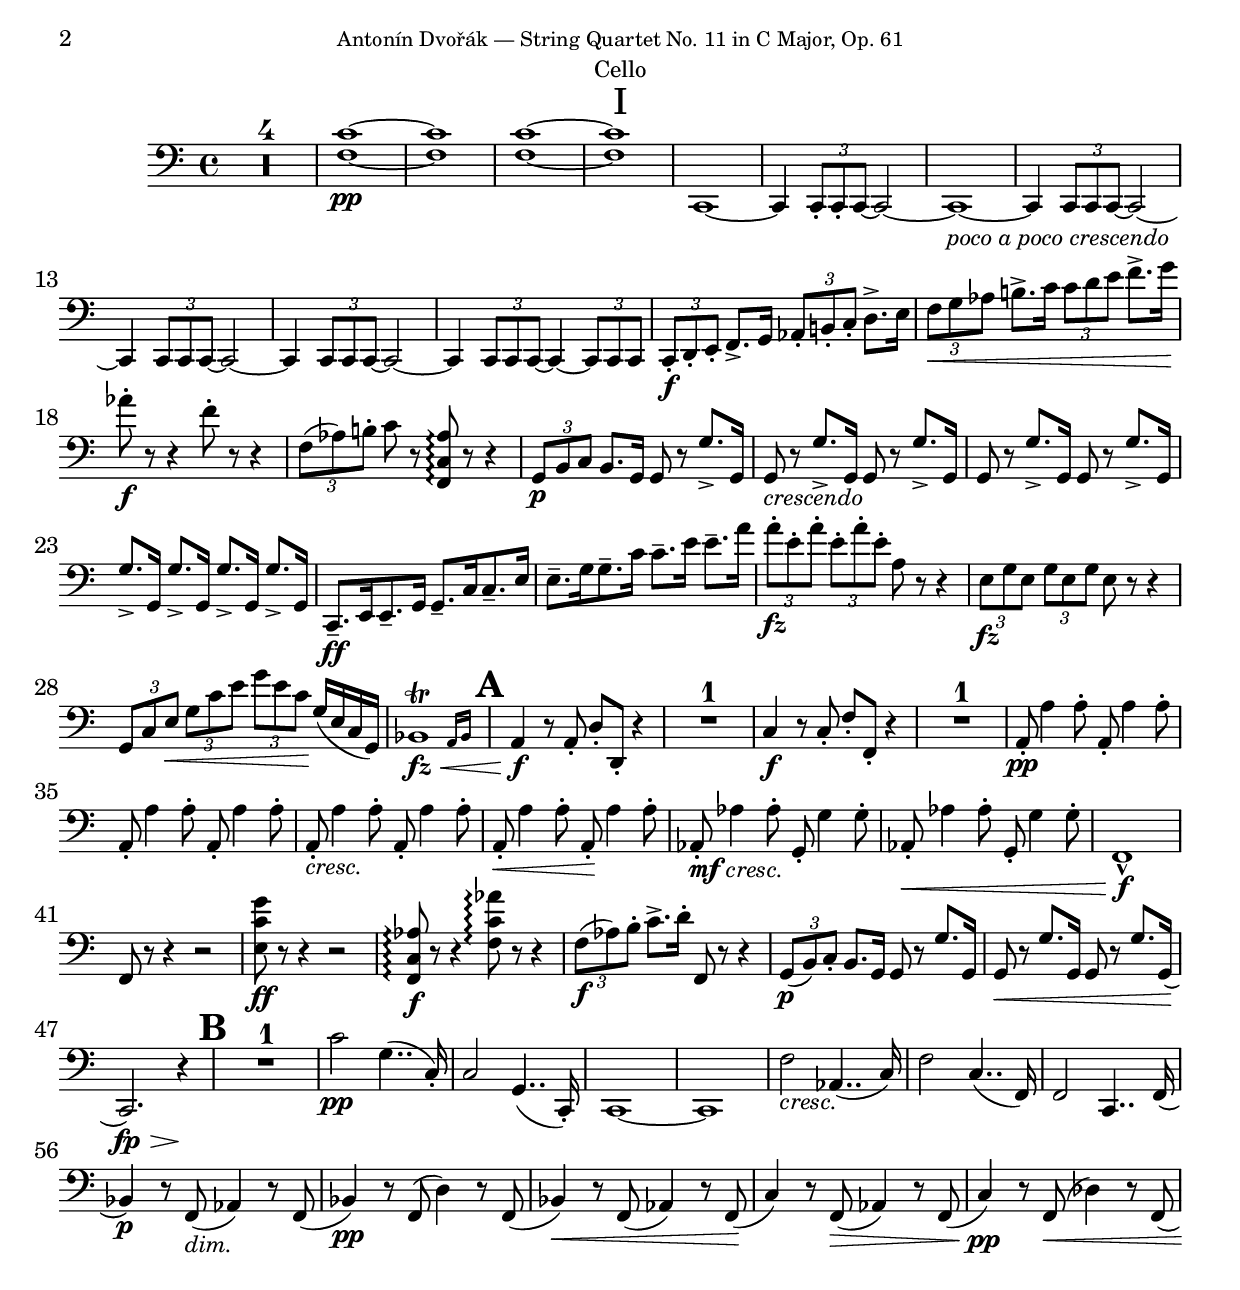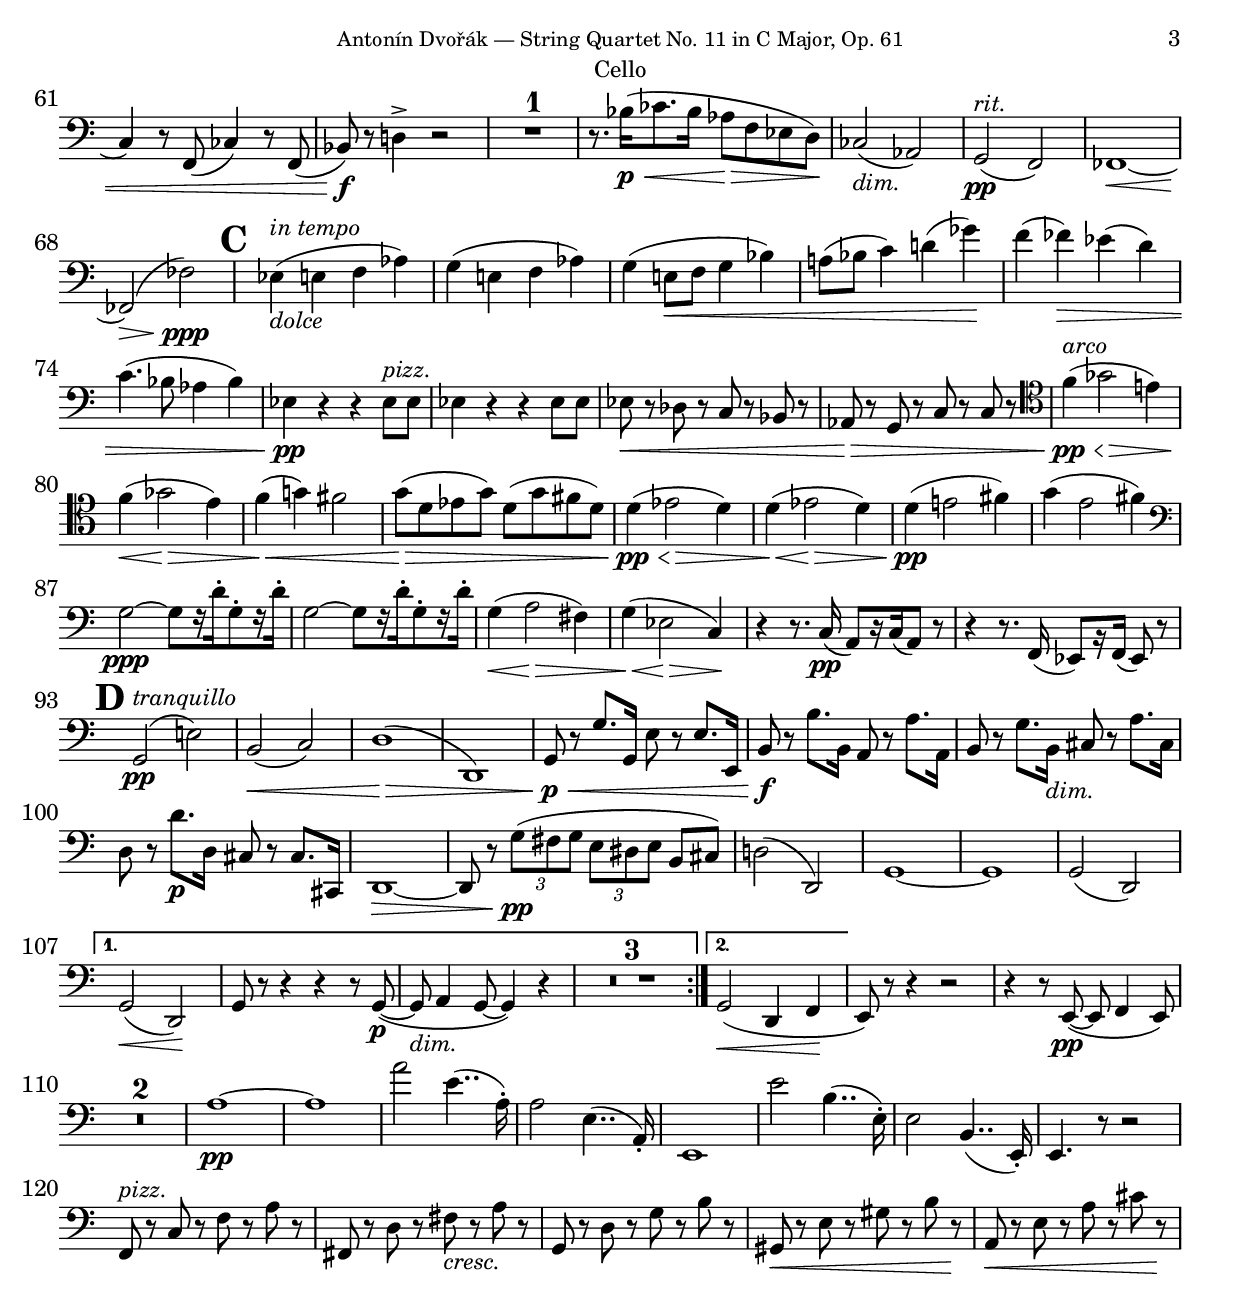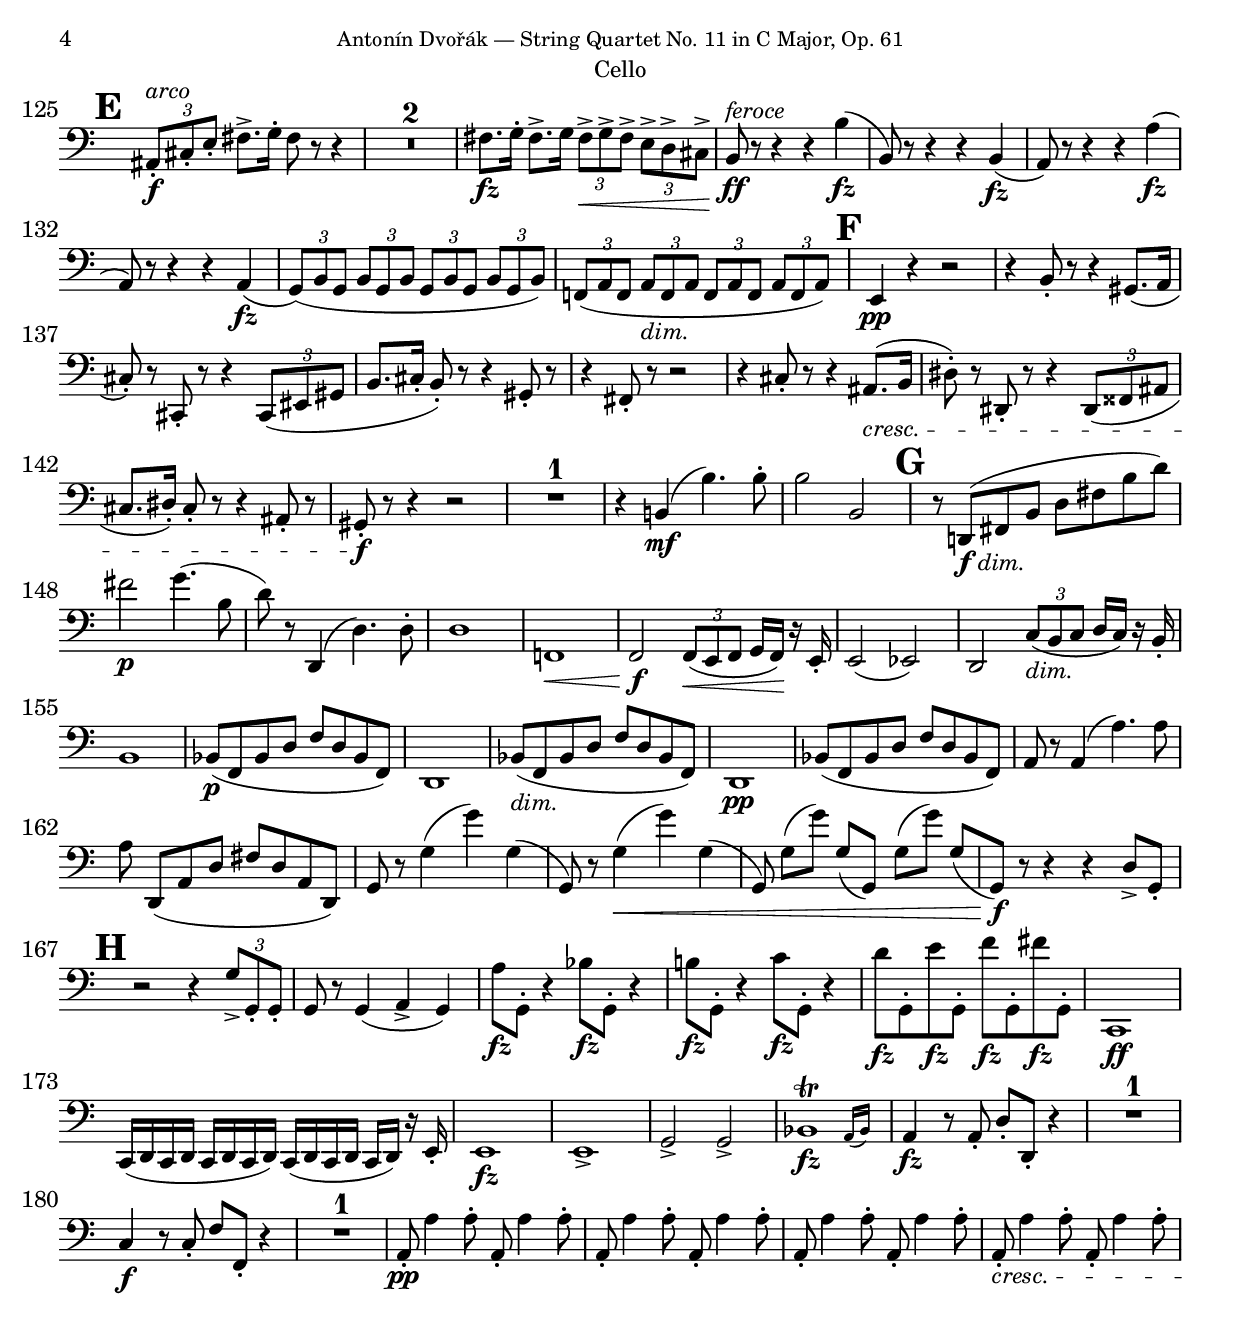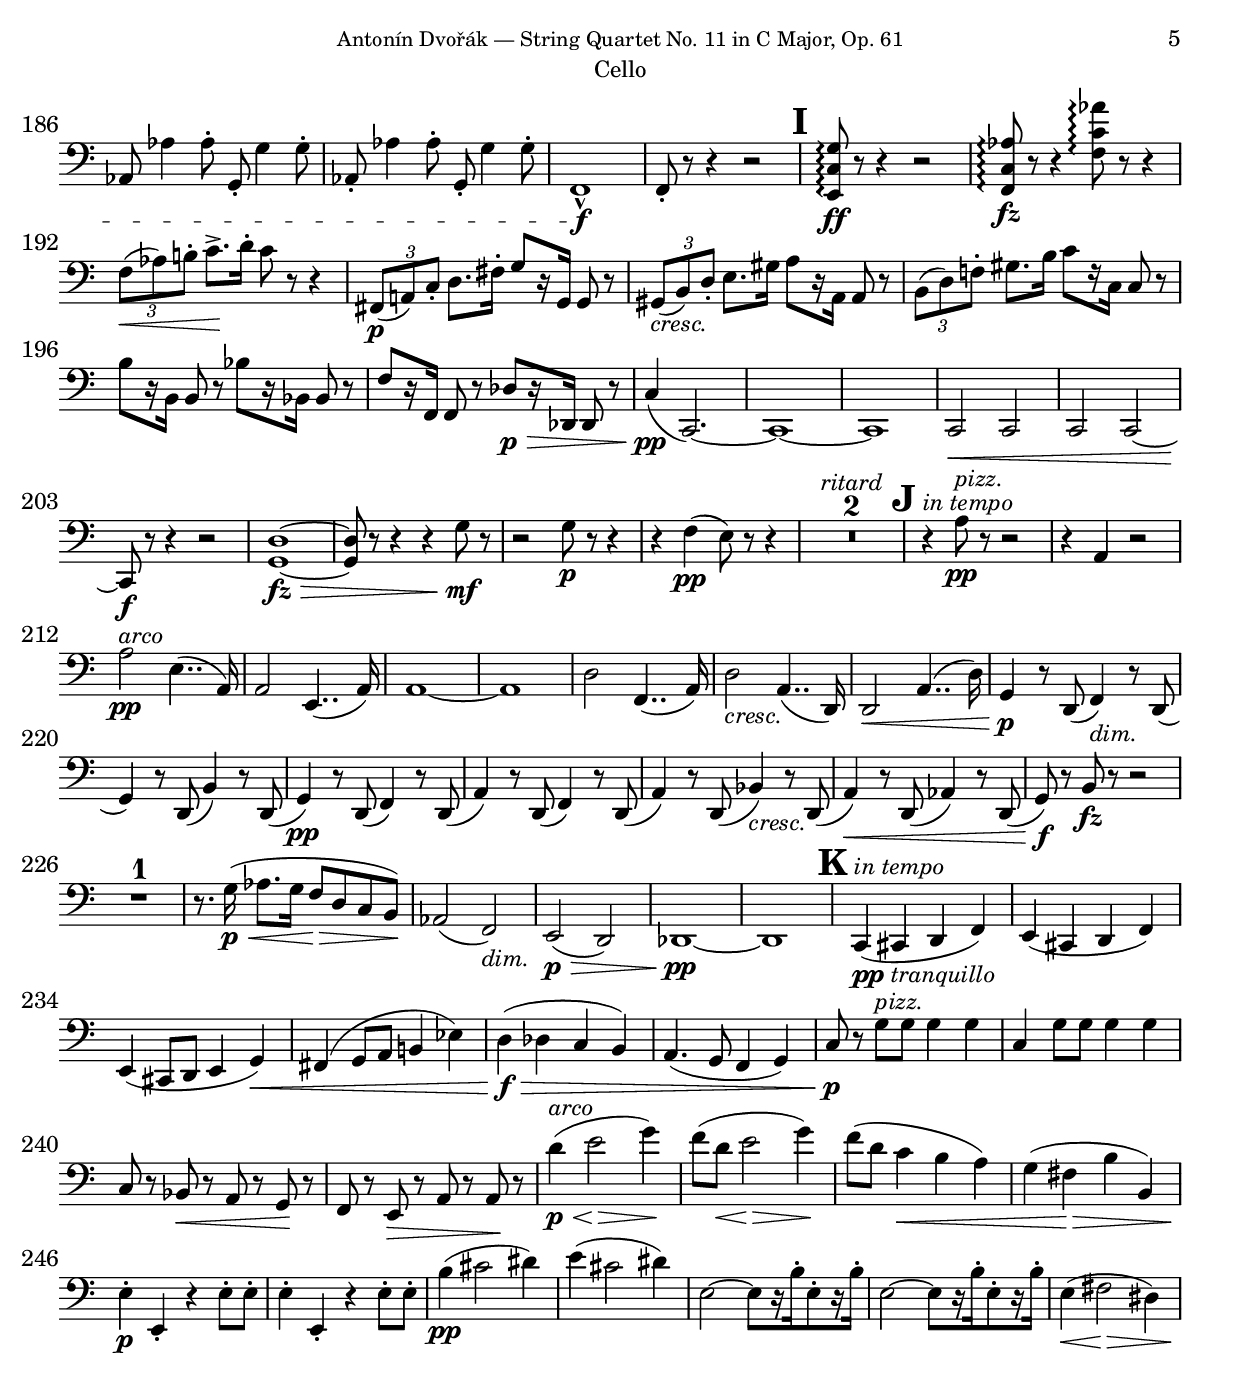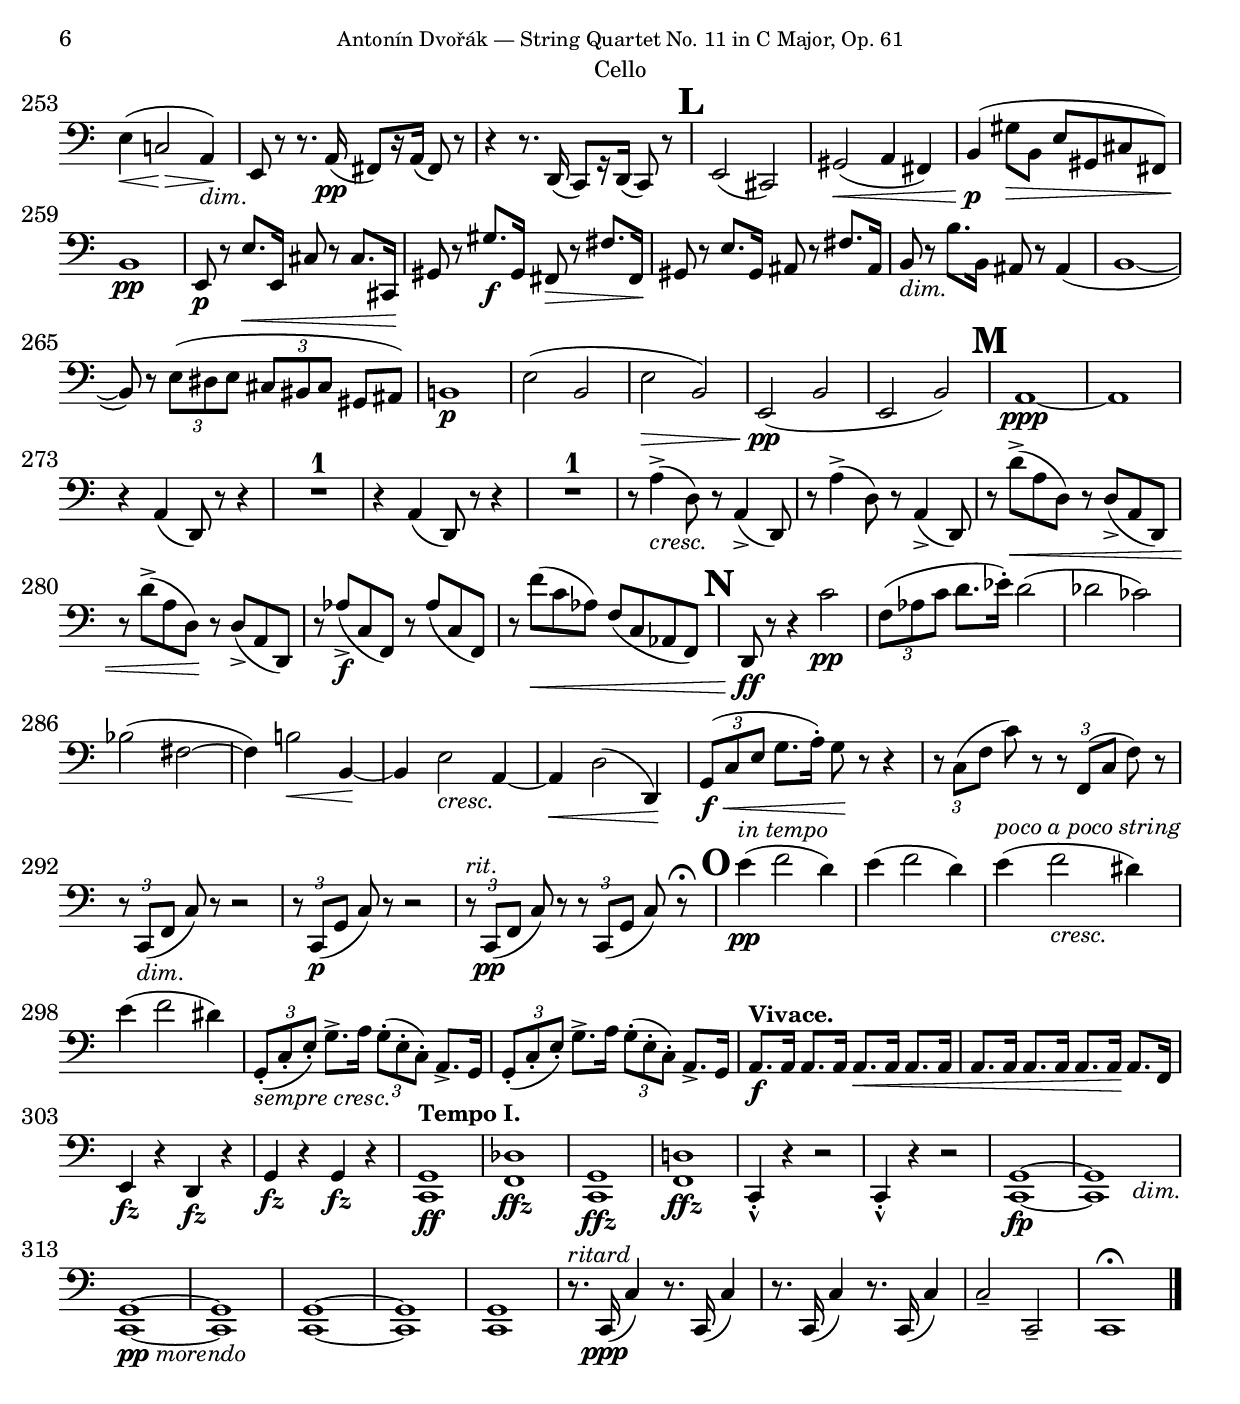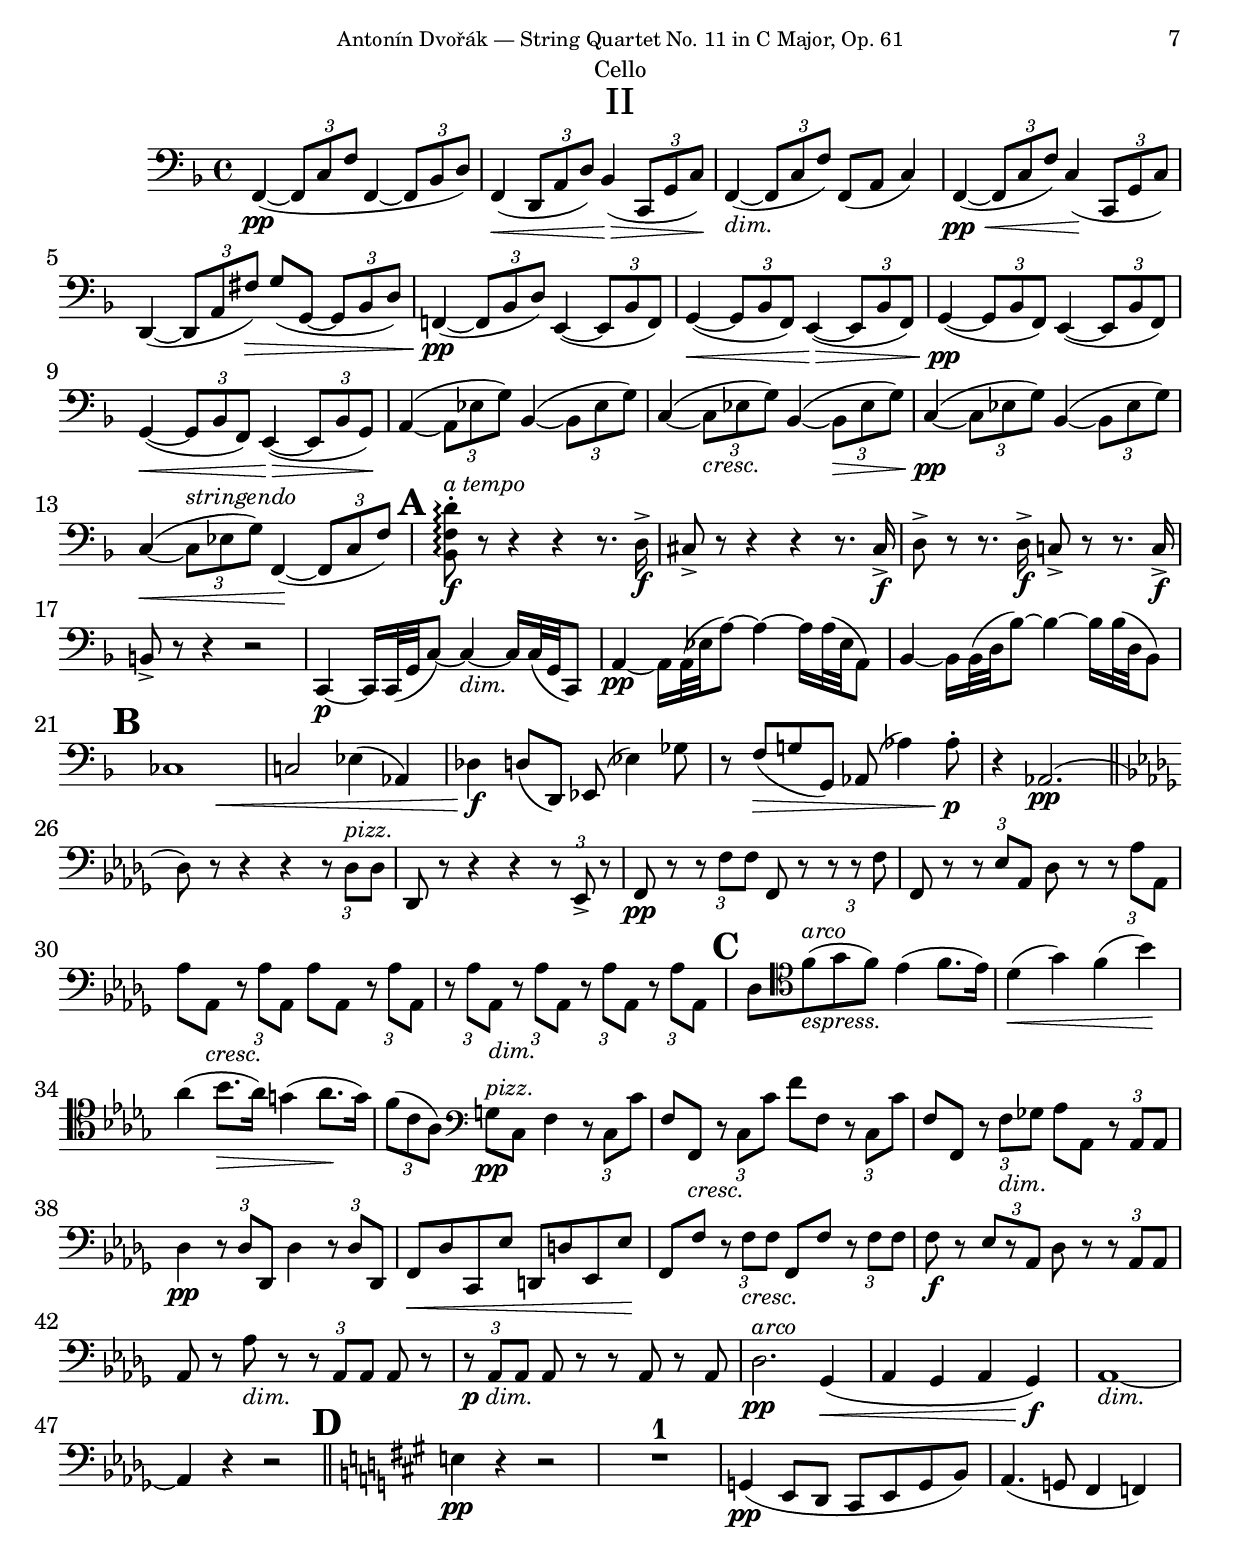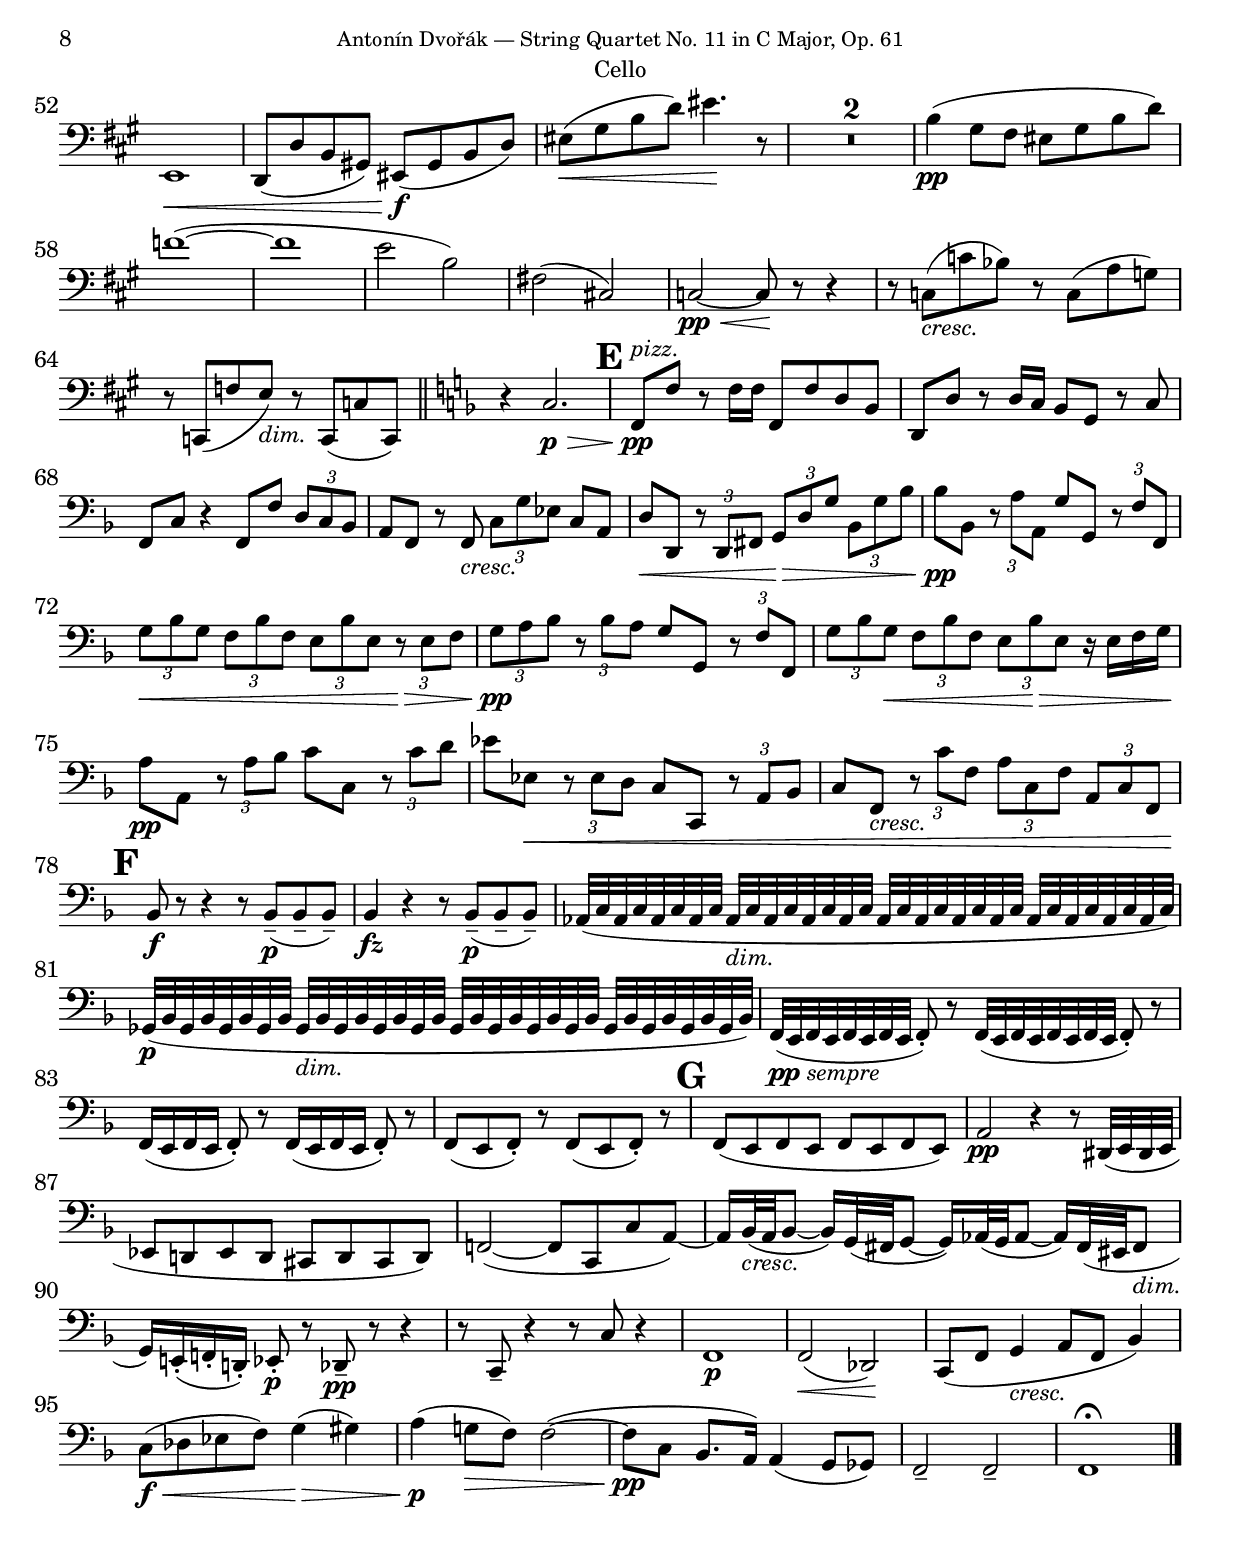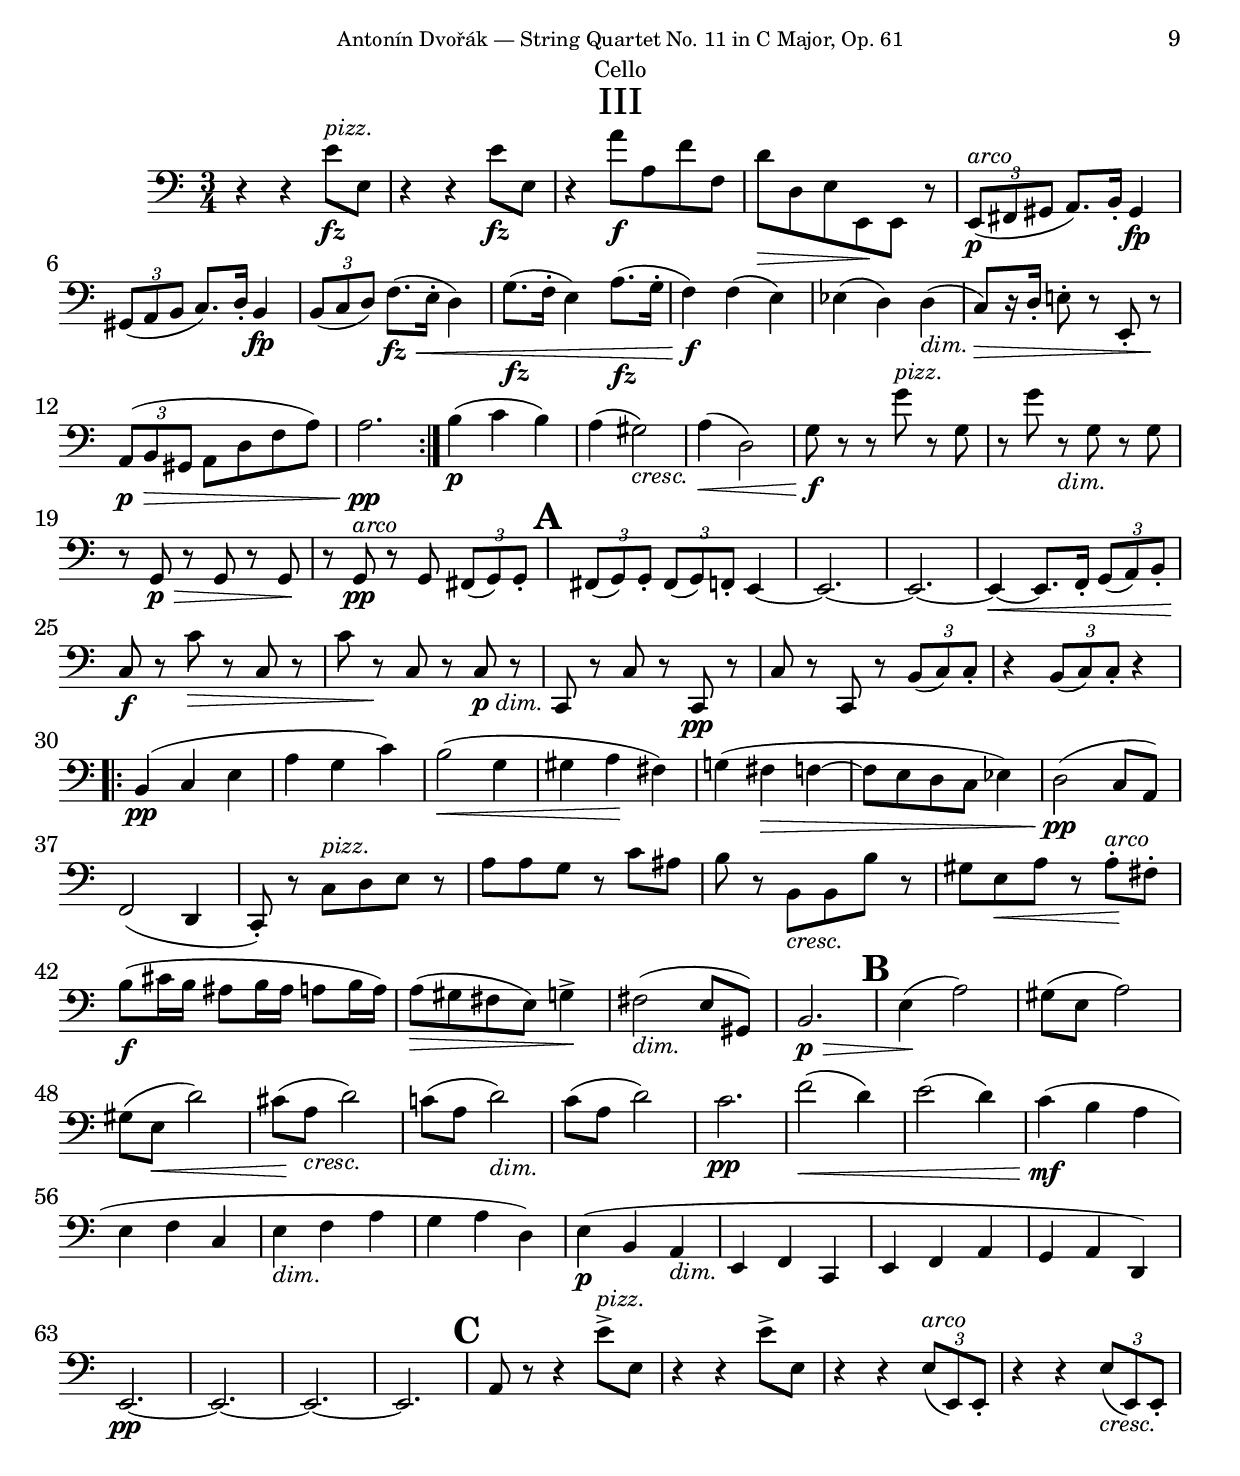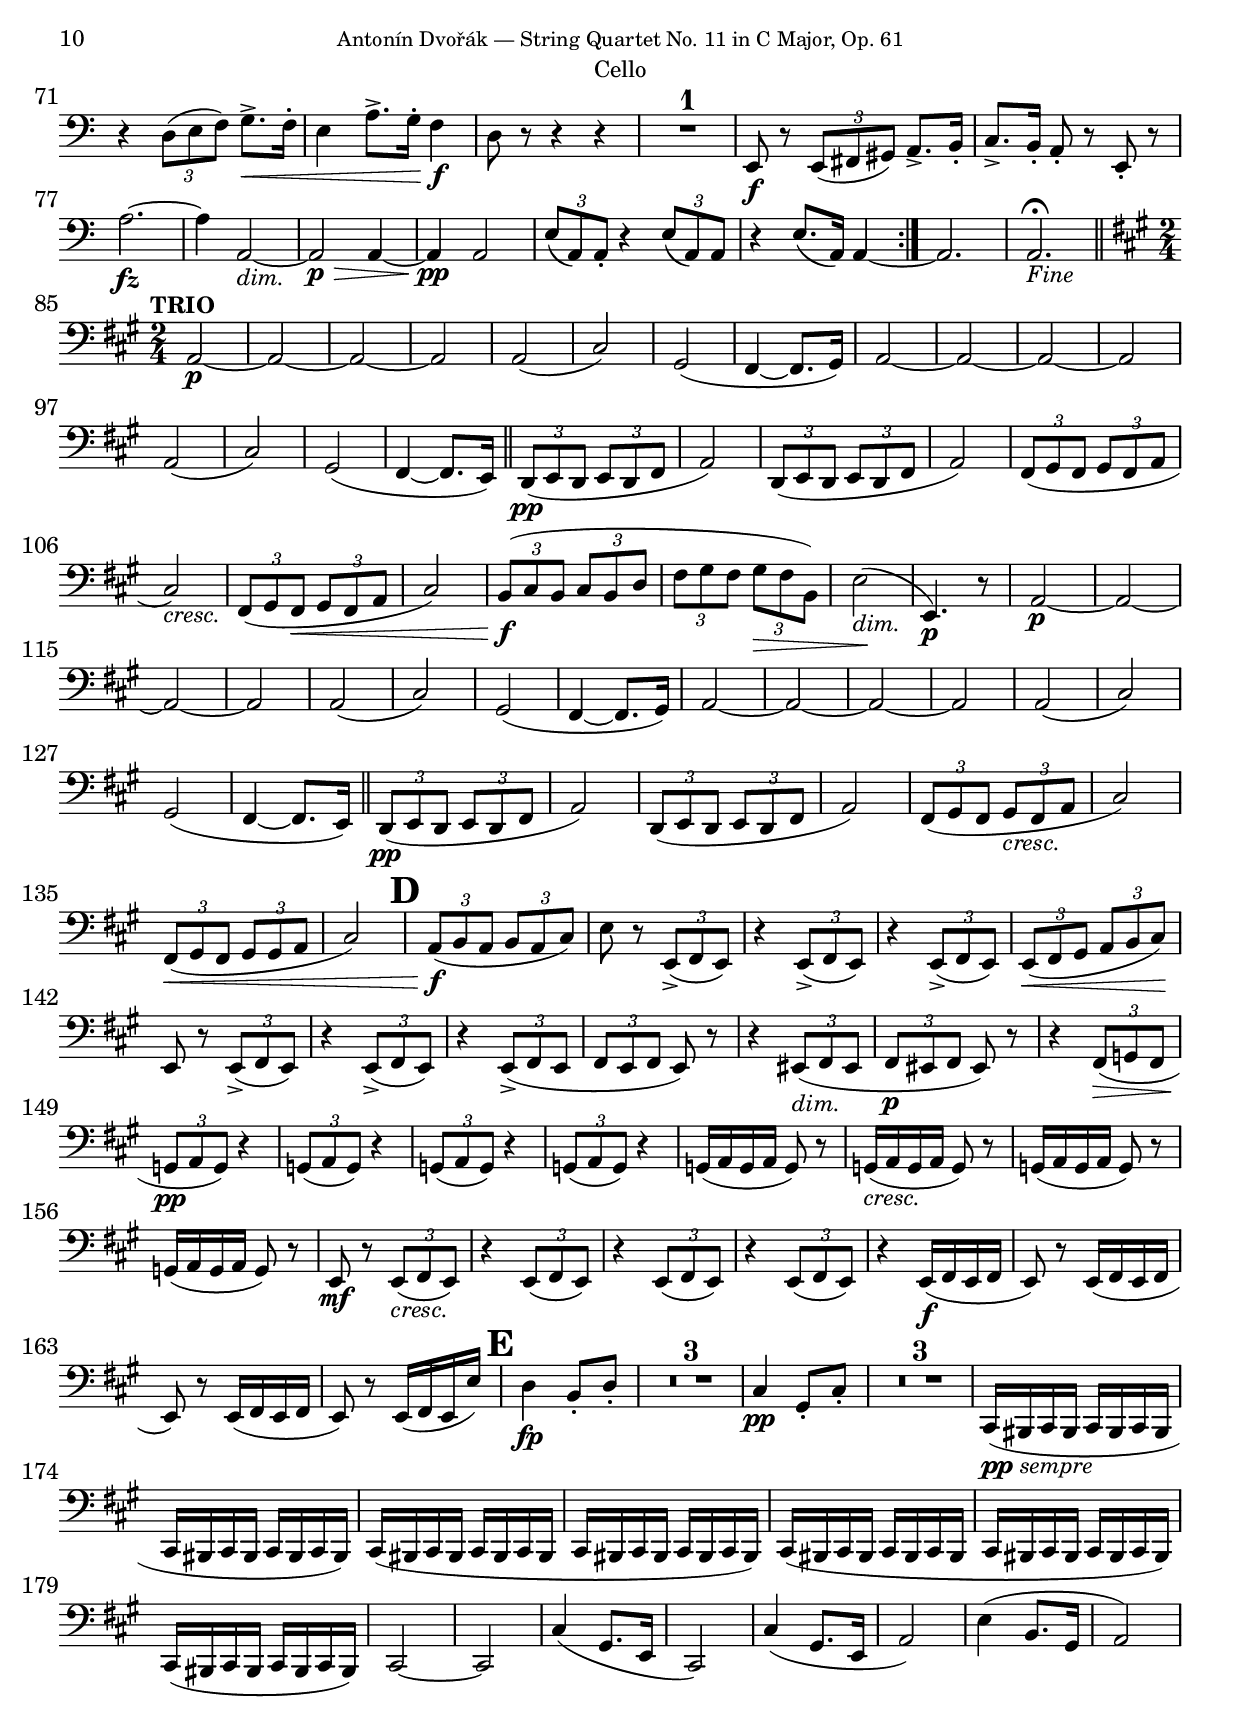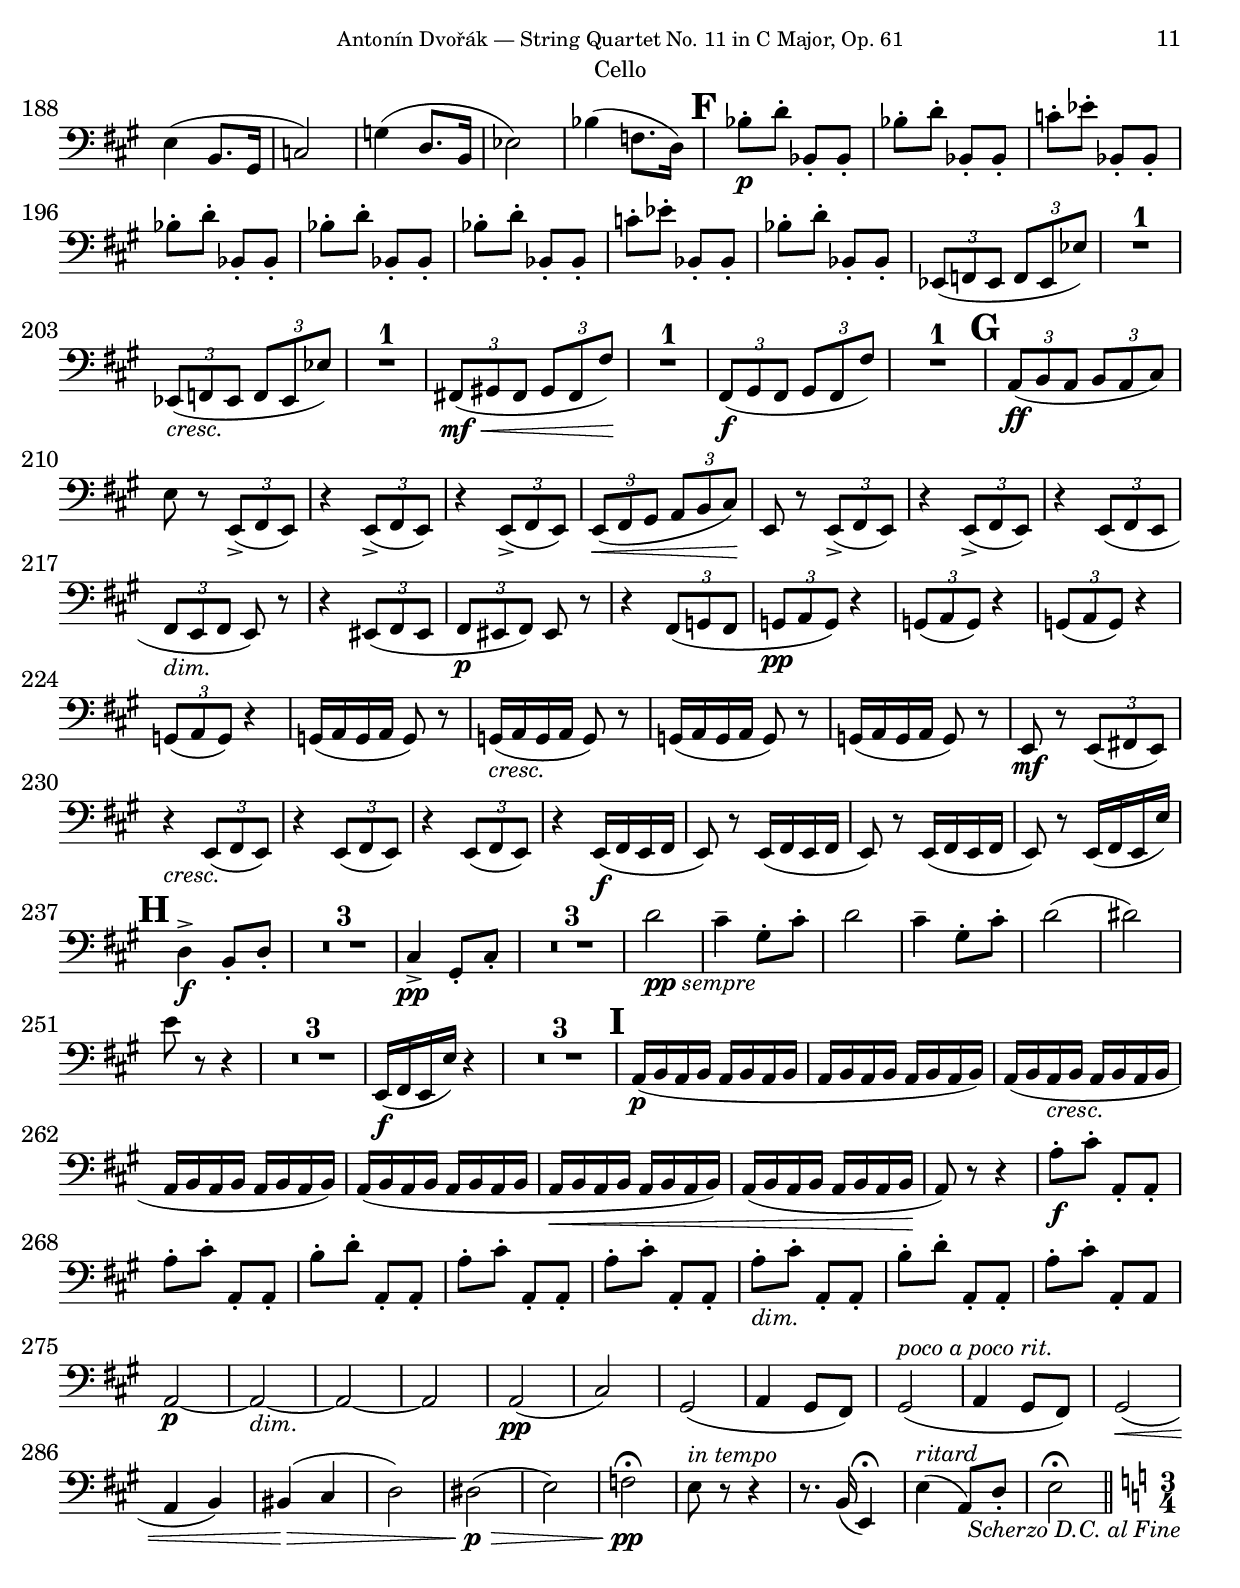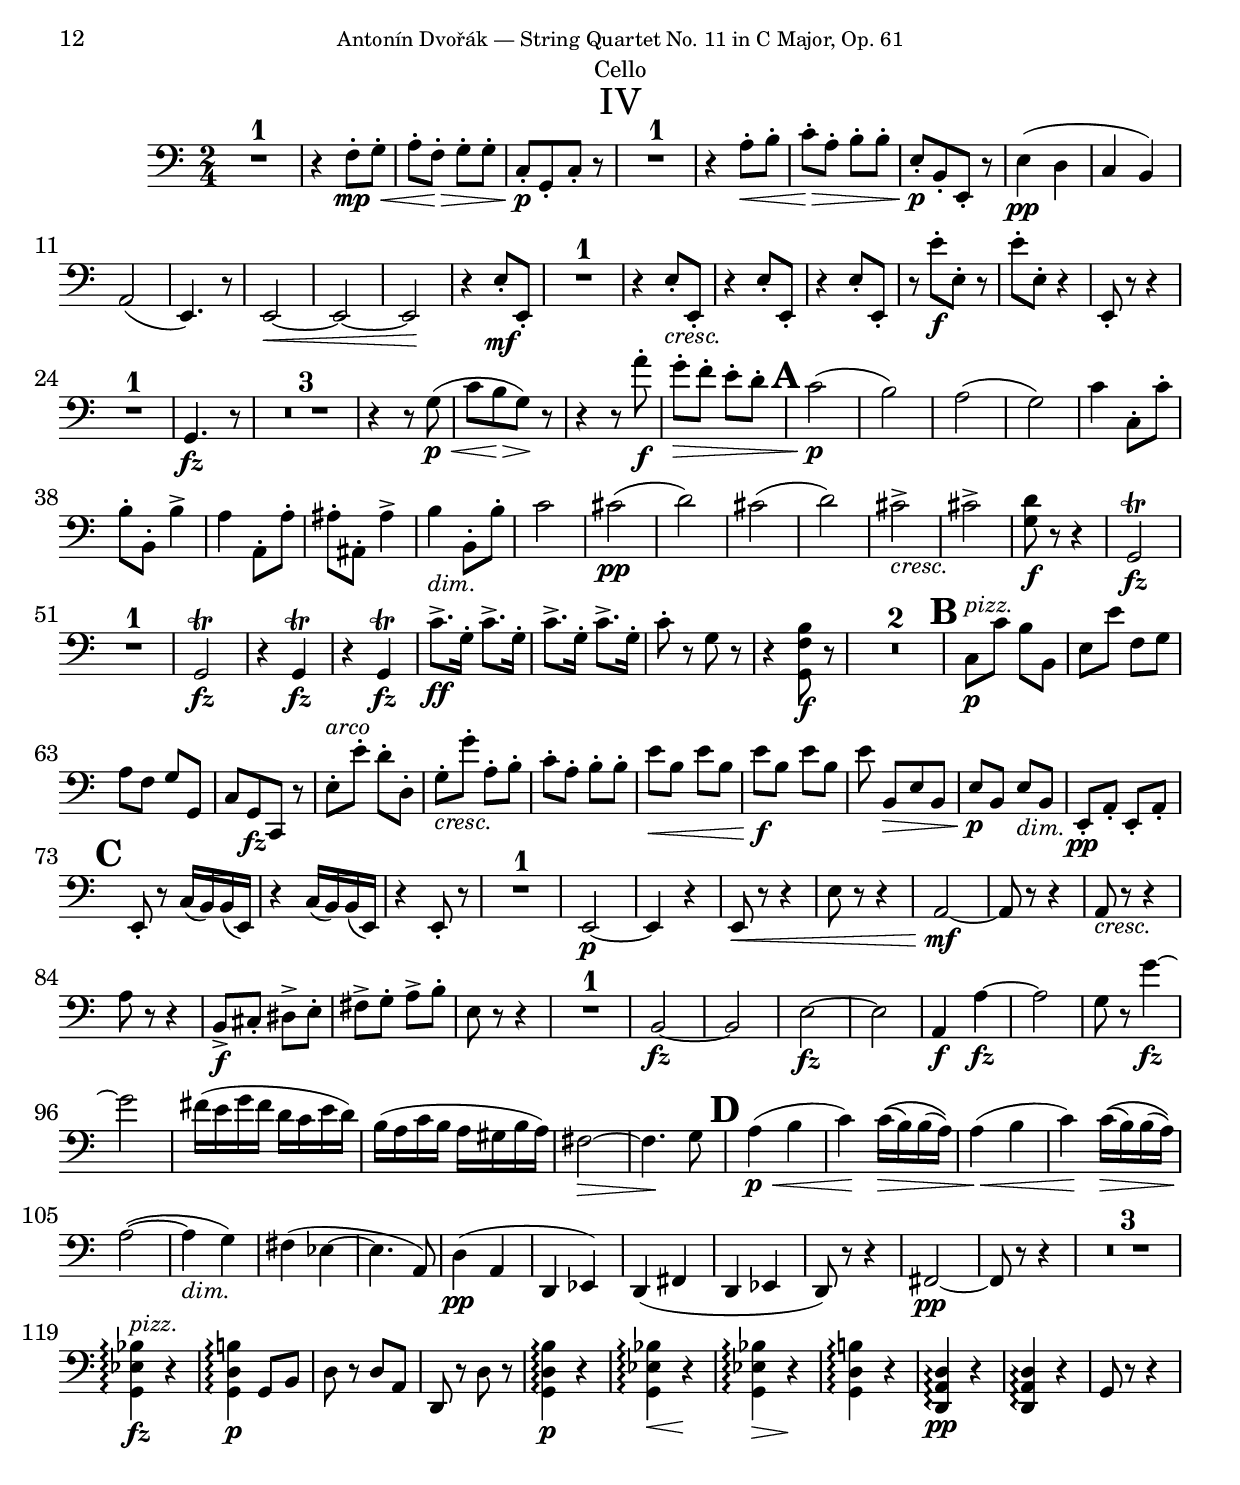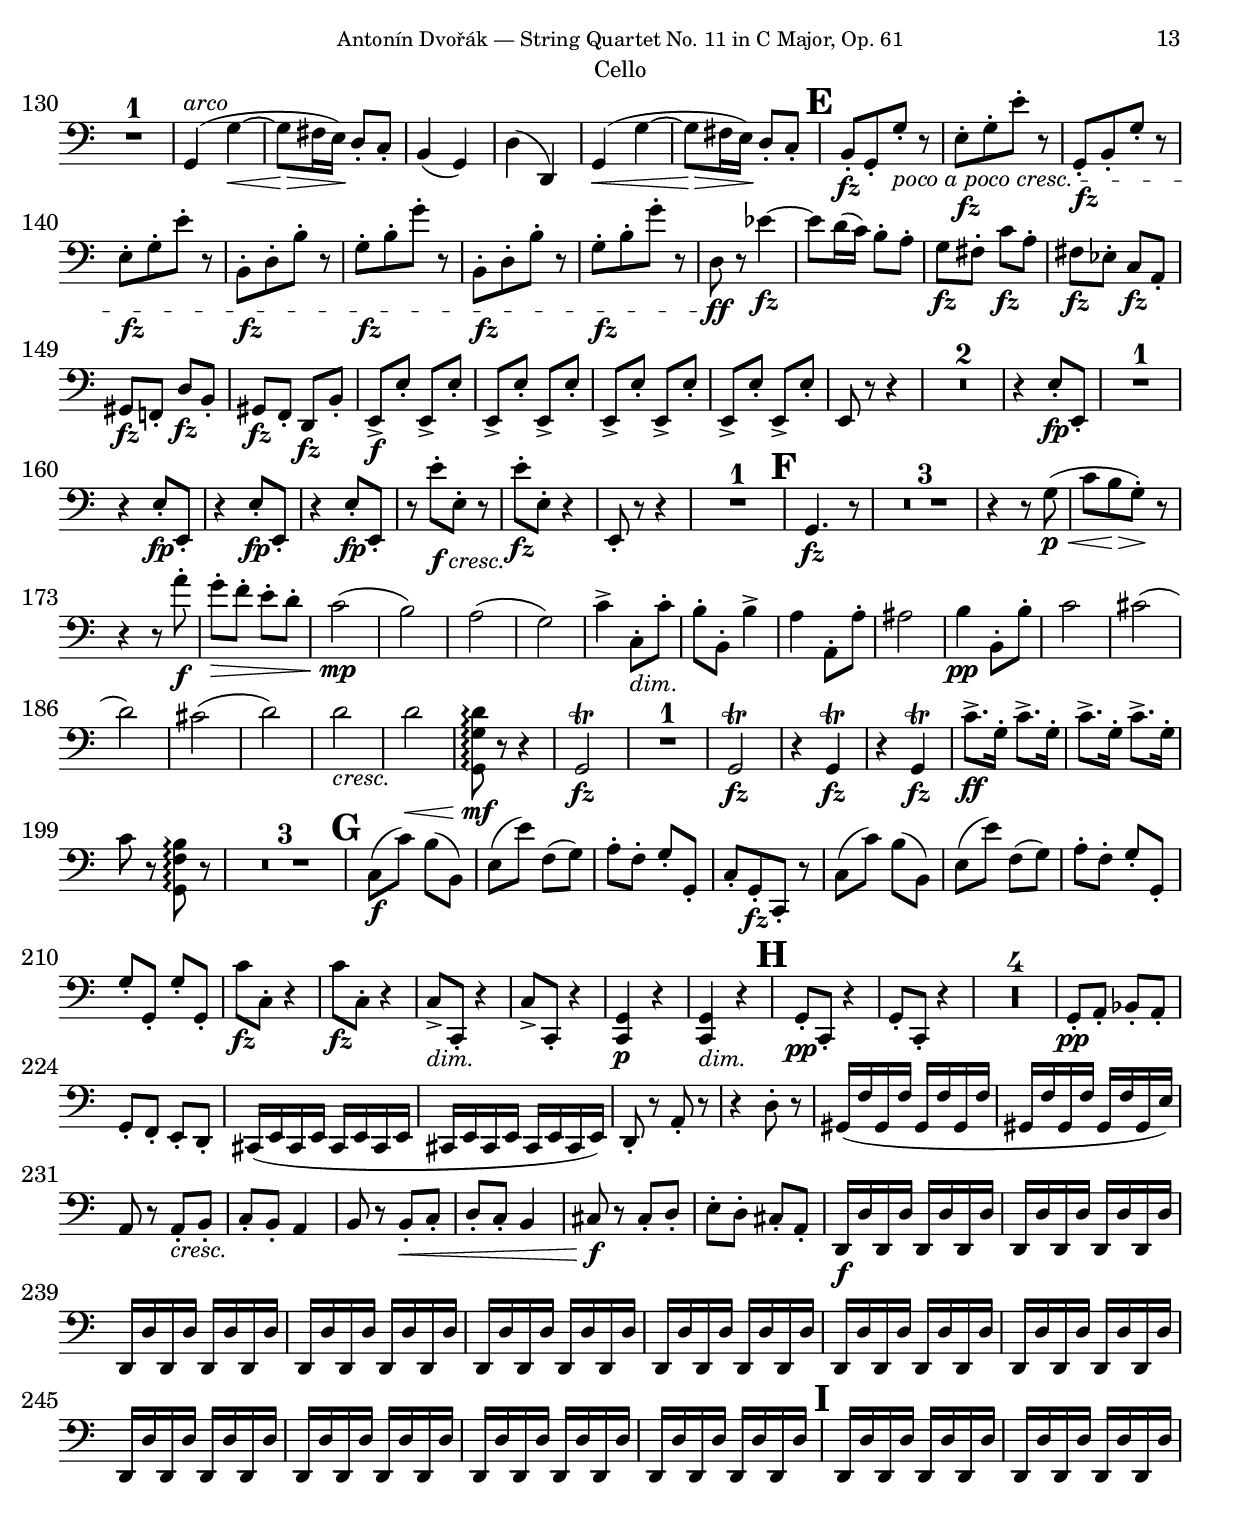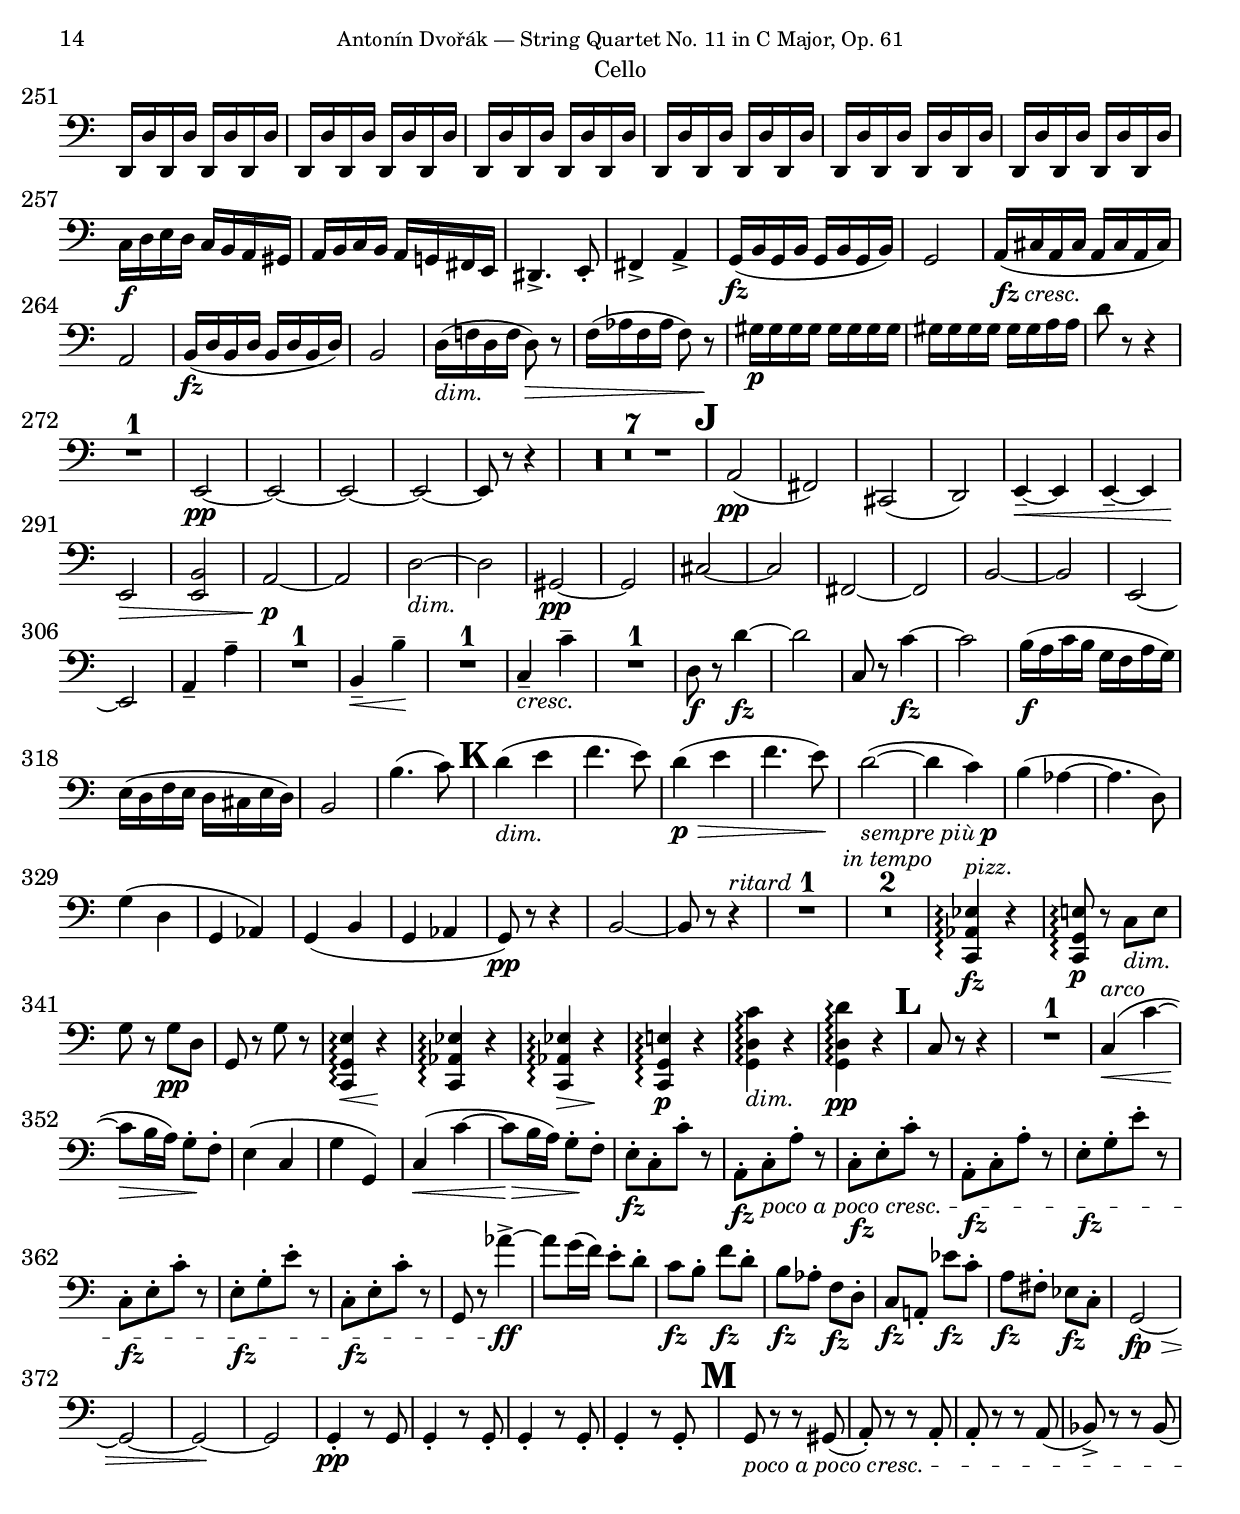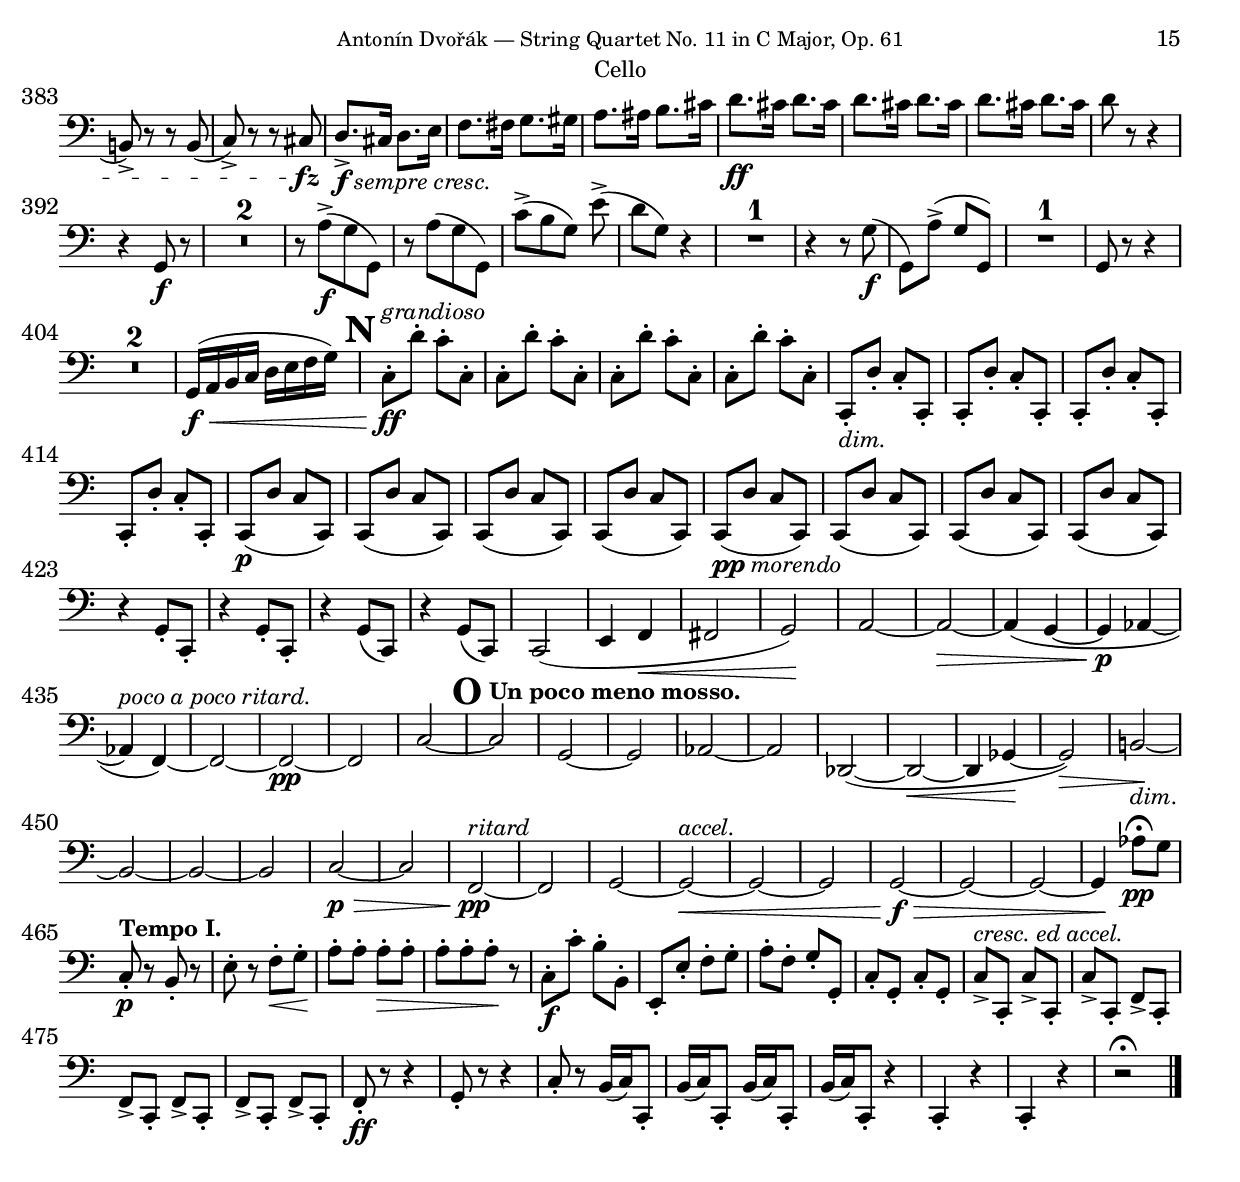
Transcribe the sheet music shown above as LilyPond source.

%###############################################################################
%#                                 H E A D E R                                 #
%###############################################################################
%
%  Composer           : Antonín Dvořák (1841 - 1904)
%  work               : String Quartet No. 11 in C Major, Op. 61
%  Source             : Berlin: N. Simrock, n.d.[1882]. Plate 8281. 
%  Type of score      : Score part for Cello
%  Typesetter         : Sébastien MANEN
%  date of initiation : Thursday 15 December 2022, 20:07
%
%###############################################################################
%#                          I N C L U D E   F I L E S                          #
%###############################################################################
\version "2.22.1"
\include "./00-Common/Quartet_n11_Op61_Header.ily"
%  work        : String Quartet No. 11 in C Major, Op. 61
%  typesetter  : Sébastien MANEN
%  date        : Thursday 15 December 2022, 20:07
%###############################################################################
%#                          P A P E R   S E C T I O N                          #
%###############################################################################
\paper {
	ragged-last-bottom = ##t
	ragged-bottom = ##t
%	indent = 0
%	left-margin = 10 \mm
%	annotate-spacing = ##t
%	top-margin = #2
%	first-page-number = 0
%	max-systems-per-page = #1
	markup-system-spacing.basic-distance = #6
%	markup-system-spacing.minimum-distance = #5
	score-markup-spacing.basic-distance = #12
	system-system-spacing.basic-distance = #10
	bookTitleMarkup = \markup {
		\column {
			\vspace #15
			\fill-line {
				\fromproperty #'header:composer
			}
			\vspace #10
			\fill-line {
				\fromproperty #'header:title
			}
			\vspace #10
			\fill-line {
				\fromproperty #'header:subtitle
			}
		}
	}
	oddHeaderMarkup = \markup {
		\on-the-fly \not-first-page \fill-line {
			\null
			\center-column {
				\smaller \fromproperty #'header:subsubtitle
				\fromproperty #'header:instrument
				%\vspace #1
			}
			\fromproperty #'page:page-number-string
		}
	}
	evenHeaderMarkup = \markup {
		\on-the-fly \not-first-page \fill-line {
			\fromproperty #'page:page-number-string
			\center-column {
				\smaller \fromproperty #'header:subsubtitle
				\fromproperty #'header:instrument
				%\vspace #1
			}
			\null
		}
	}
	oddFooterMarkup = \markup {
		\column {
			\fill-line {
				\on-the-fly #(on-page 1) \fromproperty #'header:copyright
			}
		}
	}
}

%  work        : String Quartet No. 11 in C Major, Op. 61
%  typesetter  : Sébastien MANEN
%  date        : Thursday 15 December 2022, 20:07
%###############################################################################
%#                           T I M E   S E C T I O N                           #
%###############################################################################
timeMvtI = {
	\time 4/4
}
timeMvtII = {
	\time 4/4
}
timeMvtIII = {
	\time 3/4
}
timeMvtIV = {
	\time 2/4
}

%  work        : String Quartet No. 11 in C Major, Op. 61
%  typesetter  : Sébastien MANEN
%  date        : Thursday 15 December 2022, 20:07
%###############################################################################
%#                         L A Y O U T   S E C T I O N                         #
%###############################################################################
#(set-global-staff-size 20)
%#(ly:set-option 'debug-skylines #t)
\layout {
	#(layout-set-staff-size 20)
	\set Score.alternativeNumberingStyle = #'numbers
%	\set Score.doubleRepeatType = #":|.|:"
	\set Score.markFormatter = #format-mark-alphabet
	\context {
		\Voice
		\override TupletBracket #'bracket-visibility = ##f
		\override Hairpin.to-barline = ##f
		\override TrillSpanner.bound-details.right.padding = #1
		\override Fingering.avoid-slur = #'around
		\override Arpeggio.padding = #0.25
		%\override Script.staff-padding = #'()
		\override Hairpin.height = #0.55
		\override Beam.breakable = ##t
	}
	\context {
		\Staff
		\consists #Measure_counter_engraver
		\override TupletBracket.staff-padding = ##f
		\override Fingering.staff-padding = #'()
		%\override Script.staff-padding = ##f
		\override MultiMeasureRest.space-increment = 1
	}
	\context {
		\Score
		\override RehearsalMark #'font-size = #4
		\override RehearsalMark.extra-spacing-width = #'(-0.3 . 0.3) %0.7
		\override RehearsalMark.outside-staff-priority = ##f
		\override RehearsalMark.extra-spacing-height = #'(-inf.0 . +inf.0)
		\override DynamicTextSpanner.font-size = #0
		\override BarNumber #'font-size = #0.1
		\override MeasureCounter.outside-staff-priority = #390
		\override FootnoteItem #'annotation-line = ##f
	}
}
layoutPart = \layout {
	\compressMMRests
	\compressEmptyMeasures
	\set Voice.restNumberThreshold = #0
}

%  work        : String Quartet No. 11 in C Major, Op. 61
%  typesetter  : Sébastien MANEN
%  date        : Thursday 15 December 2022, 20:07
%###############################################################################
%#                      S H O R T C U T S   S E C T I O N                      #
%###############################################################################
arco = \markup {\italic arco}
crescendo = \markup {\italic crescendo}
crescmarkup = \markup {\italic cresc.}
dimmarkup = \markup {\italic dim.}
dolce = \markup {\italic {dolce}}
fdim = \markup {\dynamic f \italic dim.}
feroce = \markup {\italic feroce}
intempo = \markup {\italic {in tempo}}
mfcresc = \markup { \dynamic mf \italic cresc.}
morendo = \markup {\italic {morendo}}
pcresc = \markup { \dynamic p \italic cresc.}
pdim = \markup { \dynamic p \italic dim.}
pizz = \markup {\italic pizz.}
pocoapococrescendo = \markup {\italic {poco a poco crescendo}}
pocoapocostring = \markup {\italic {poco a poco string}}
ppmorendo = \markup { \dynamic pp \italic {morendo}}
pppnonlegato = \markup { \dynamic ppp \italic {non legato}}
pptranquillo = \markup { \dynamic pp \italic {tranquillo}}
rit = \markup {\italic rit.}
ritard = \markup {\italic ritard}
riten = \markup {\italic riten.}
semprecresc = \markup {\italic {sempre cresc.}}
tranquillo = \markup {\italic tranquillo}
pespress = \markup { \dynamic p \italic espress.}
pespressivo = \markup { \dynamic p \italic espressivo}

ffz = #(make-dynamic-script "ffz")




atempo = \markup {\italic {a tempo}}
espress = \markup {\italic {espress.}}
ppmoltoespress = \markup { \dynamic pp \italic {molto espress.}}
stringendo = \markup {\italic stringendo}
sulG = \markup {sul G.}
ten = \markup {\italic {ten.}}
ppsempre = \markup { \dynamic pp \italic {sempre}}



fine = \markup {\italic Fine}
fzmarkup = \markup {\dynamic fz}
pdolce = \markup { \dynamic p \italic dolce.}
pocoapocoritmarkup = \markup {\italic {poco a poco rit.}}
scherzodcalfine = \markup { \right-align \italic {Scherzo D.C. al Fine}}



accel = \markup {\italic accel.}
crescedaccel = \markup {\italic {cresc. ed accel.}}
fcresc = \markup {\dynamic f \italic {cresc.}}
fsemprecresc = \markup { \dynamic f \italic {sempre cresc.}}
fzcresc= \markup {\dynamic fz \italic cresc.}
grandioso = \markup {\italic grandioso}
moltorit = \markup {\italic {molto rit.}}
mpespressivo = \markup { \dynamic mp \italic espressivo}
pnonlegato = \markup { \dynamic p \italic {non legato}}
pocoapococresc = #(make-music 'CrescendoEvent
             'span-direction START
             'span-type 'text
             'span-text "poco a poco cresc.")
pocoapocoritard = \markup {\italic {poco a poco ritard.}}
ppocomarcato = \markup { \dynamic p \italic {poco marcato}}
semprepiup = \markup {\italic {sempre più} \dynamic p}
unpocomenomosso = \markup {\bold {Un poco meno mosso.}}


%\include "./00-Common/Quartet_n11_Op61_Format_Part01_ViolinI.ily"
%  work        : String Quartet No. 11 in C Major, Op. 61
%  typesetter  : Sébastien MANEN
%  date        : Thursday 15 December 2022, 20:07
%###############################################################################
%#                       T E M P I  C O N D U C T O R S                        #
%###############################################################################
tempiMvtI = {
	\tempo "Allegro"
}
tempiMvtII = {
	\tempo "Poco adagio e molto cantabile" 4 = 50
}
tempiMvtIII = {
	\tempo "SCHERZO - Allegro vivo" 4 = 150
}
tempiMvtIV = {
	\tempo "Vivace" 4 = 130
}
%###############################################################################
%#                            T E M P I   P A R T S                            #
%###############################################################################
tempiPartMvtI = {
	
}
tempiPartMvtII = {
	
}
tempiPartMvtIII = {
	
}
tempiPartMvtIV = {
	
}

%  work        : String Quartet No. 11 in C Major, Op. 61
%  typesetter  : Sébastien MANEN
%  date        : Thursday 15 December 2022, 20:07
%###############################################################################
%#                          M U S I C   S E C T I O N                          #
%###############################################################################
musicCelloMvtI = \relative c {
	\clef bass
	\key c \major
	\repeat volta 2 {
% mesures 1 à 5
	    R1*4
	    
	    
	    
	    <f c'>1\pp~
% mesures 6 à 10
	    q
	    q~
	    q
	    c,~
	    c4 \times 2/3 {c8-. c-. c~} c2~
% mesures 11 à 15
	    c1~_\pocoapococrescendo
	    c4 \times 2/3 {c8 c c~} c2~
	    c4 \times 2/3 {c8 c c~} c2~
	    c4 \times 2/3 {c8 c c~} c2~
	    c4 \times 2/3 {c8 c c~} c4~ \times 2/3 {c8 c c}
% mesures 16 à 20
	    \times 2/3 {c\f-. d-. e-.} f8.-> g16 \times 2/3 {aes8-. b!-. c-.} d8.-> e16
	    \times 2/3 {f8\< g aes} b!8.-> c16 \times 2/3 {c8 d e} f8.-> g16
	    aes8-.\f r r4 f8-. r r4
	    \times 2/3 {f,8( aes) b!-.} c r <f,, c' aes'>\arpeggio r r4
	    \times 2/3 {g8\p b c} b8. g16 g8 r g'8.-> g,16
% mesures 21 à 25
	    g8_\crescendo r g'8.-> g,16 g8 r g'8.-> g,16
	    g8 r g'8.-> g,16 g8 r g'8.-> g,16
	    g'8.-> g,16 g'8.-> g,16 g'8.-> g,16 g'8.-> g,16
	    c,8.\ff--[ e16 e8.-- g16] g8.[-- c16 c8.-- e16]
	    e8.[-- g16 g8.-- c16] c8.-- e16 e8.-- a16
% mesures 26 à 30
	    \times 2/3 {a8-.\fz e-. a-.} \times 2/3 {e-. a-. e-.} a,8 r r4
	    \times 2/3 {e8\fz g e} \times 2/3 {g e g} e r r4
	    \times 2/3 {g,8 c e\<} \times 2/3 {g c e} \times 2/3 {g e c\!} g16( e c g)
	    \afterGrace bes1\fz\<\trill {a16[ bes]} \mark \default
	    a4\f r8 a-. d-. d,-. r4
% mesures 31 à 35
	    R1
	    c'4\f r8 c-. f-. f,-. r4
	    R1
	    a8-.\pp a'4 a8-. a,-. a'4 a8-.
	    a,8-. a'4 a8-. a,-. a'4 a8-.
% mesures 36 à 40
	    a,8-._\crescmarkup a'4 a8-. a,-. a'4 a8-.
	    a,8-.\< a'4 a8-. a,-.\! a'4 a8-.
	    aes,-._\mfcresc aes'4 aes8-. g,-. g'4 g8-.
	    aes,-.\< aes'4 aes8-. g,-. g'4 g8-.
	    f,1\f-^
% mesures 41 à 45
	    f8 r r4 r2
	    <e' c' g'>8\ff r r4 r2
	    <f, c' aes'>8\f\arpeggio r r4 <f' c' aes'>8\arpeggio r r4
	    \times 2/3 {f8(\f aes) b-.} c8.-> d16-. f,,8 r r4
	    \times 2/3 {g8(\p b) c-.} b8. g16 g8 r g'8. g,16
% mesures 46 à 50
	    g8\< r g'8. g,16 g8 r g'8. g,16(
	    c,2.\fp\>) r4\! \mark \default
	    R1
	    c''2\pp g4..( c,16-.)
	    c2 g4..( c,16-.)
% mesures 51 à 55
	    c1~
	    c
	    f'2_\crescmarkup aes,4..( c16)
	    f2 c4..( f,16)
	    f2 c4.. f16(
% mesures 56 à 60
	    bes4)\p r8 f(_\dimmarkup aes4) r8 f(
	    bes4)\pp r8 f( d'4) r8 f,(
	    bes4)\< r8 f( aes4) r8 f8(\!
	    c'4) r8 f,(\> aes4) r8 f(
	    c'4)\pp r8 f,(\< des'4) r8 f,8(
% mesures 61 à 65
	    c'4) r8 f,( ces'4) r8 f,(
	    bes)\f r d!4-> r2
	    R1
	    r8. bes'16\p\<[( ces8. bes16] aes8\> f ees d)\!
	    ces2(_\dimmarkup aes)
% mesures 66 à 70
	    g(_\pp^\rit f)
	    fes1\<~
	    fes2\>( fes'\ppp) \mark \default
	    ees4(^\intempo_\dolce e f aes)
	    g( e! f aes)
% mesures 71 à 75
	    g( e!8\< f g4 bes)
	    a!8( bes c4) d!( ges)\!
	    f( fes)\> ees( d)
	    c4.( bes8 aes4 bes)
	    ees,\pp r r ees8^\pizz ees
% mesures 76 à 80
	    ees4 r r ees8 ees
	    ees\< r des r c r bes r
	    aes\> r g r c r c r \clef tenor
	    f'4\pp^\arco\<( ges2\> e!4)
	    f(\< ges2\> e4)
% mesures 81 à 85
	    f4(\< g!) fis2
	    g8(\> d ees g) d( g fis d)
	    d4(\pp\< ees2\> d4)
	    d4(\< ees2\> d4)
	    d(\pp e!2 fis4)
% mesures 86 à 90
	    g( e2 fis4) \clef bass
	    g,2\ppp~ g8[ r16 d'-. g,8-. r16 d'-.]
	    g,2~ g8[ r16 d'-. g,8-. r16 d'-.]
	    g,4(\< a2\> fis4)
	    g4(\< ees2\> c4)\!
% mesures 91 à 95
	    r r8. c16(\pp a8)[ r16 c( a8)] r
	    r4 r8. f16( ees8)[ r16 f]( ees8) r \mark \default
	    g2(\pp^\tranquillo e'!)
	    b(\< c)
	    d1(\>
% mesures 96 à 100
	    d,) 
	    g8\p\< r g'8. g,16 e'8 r e8. e,16
	    b'8\f r b'8. b,16 a8 r a'8. a,16
	    b8 r g'8. b,16_\dimmarkup cis8 r a'8. cis,16
	    d8 r d'8.\p d,16 cis8 r cis8. cis,16
% mesures 101 à 105
	    d1\>~
	    d8 r \times 2/3 {g'8(\pp fis g} \times 2/3 {e dis e} b cis)
	    d!2( d,)
	    g1~
	    g
% mesures 106 à 110
	    g2( d)
	}
	\alternative {
	    {
	        g(\< d)\!
	        g8 r r4 r r8 g(\p~
	        g_\dimmarkup a4 g8~ g4) r
	        R1*3
% mesures 111 à 115
	        
	        
	    }
	    {
	        g2(\< d4 f\!
	    }
	}
	e8) r r4 r2
	r4 r8 e(\pp~ e f4 e8)
% mesures 116 à 120
	R1*2
	
	a'1~\pp
	a
	a'2 e4..( a,16-.)
% mesures 121 à 125
	a2 e4..( a,16-.)
	e1
	e''2 b4..( e,16-.)
	e2 b4..( e,16-.)
	e4. r8 r2
% mesures 126 à 130
	f8^\pizz r c' r f r a r
	fis, r d' r fis_\crescmarkup r a r
	g, r d' r g r b r
	gis,\< r e' r gis r b r\!
	a,\< r e' r a r cis r\! \mark \default
% mesures 131 à 135
	\times 2/3 {ais,\f-.^\arco cis-. e-.} fis8.-> g16-. fis8 r r4
	R1*2
	
	fis8.\fz g16-. fis8.-> g16 \times 2/3 {fis8->\< g-> fis->} \times 2/3 {e-> d-> cis->\!}
	b8_\ff^\feroce r r4 r b'\fz(
% mesures 136 à 140
	b,8) r r4 r b(\fz
	a8) r r4 r a'(\fz
	a,8) r r4 r a(\fz
	\times 2/3 {g8)( b g} \times 2/3 {b g b} \times 2/3 {g b g} \times 2/3 {b g b)}
	\times 2/3 {f!( a f} \times 2/3 {a_\dimmarkup f a} \times 2/3 {f a f} \times 2/3 {a f a)} \mark \default
% mesures 141 à 145
	e4\pp r r2 
	r4 b'8-. r r4 gis8.( a16
	cis8-.) r cis,-. r r4 \times 2/3 {cis8( eis gis}
	b8. cis16-. b8-.) r r4 gis8-. r
	r4 fis8-. r r2
% mesures 146 à 150
	r4 cis'8-. r r4 ais8.(_\cresc b16
	dis8-.) r dis,-. r r4 \times 2/3 {dis8( fisis ais}
	cis8. dis16-.) cis8-. r r4 ais8-. r
	gis8-.\f r r4 r2
	R1
% mesures 151 à 155
	r4 b!4(\mf b'4.) b8-.
	b2 b, \mark \default
	r8 d,!_\fdim( fis b d fis b d)
	fis2\p g4.( b,8
	d) r d,,4( d'4.) d8-.
% mesures 156 à 160
	d1
	f,!\<
	f2\f \times 2/3 {f8\<( e f} g16 f)\! r e-.
	e2( ees)
	d \times 2/3 {c'8(_\dimmarkup b c} d16 c) r b-.
% mesures 161 à 165
	b1
	bes8(\p f bes d f d bes f)
	d1
	bes'8(_\dimmarkup f bes d f d bes f)
	d1\pp
% mesures 166 à 170
	bes'8( f bes d f d bes f)
	a r a4( a'4.) a8
	a\noBeam d,,( a' d fis d a d,)
	g r g'4( g') g,(
	g,8) r g'4(\< g') g,(
% mesures 171 à 175
	g,8)\noBeam g'([ g')] g,[( g,]) g'([ g')] g,[(
	g,])\f r r4 r d'8-> g,-. \mark \default
	r2 r4 \times 2/3 {g'8-> g,-. g-.}
	g8 r g4( a-> g)
	a'8\fz g,-. r4 bes'8\fz g,-. r4
% mesures 176 à 180
	b'!8\fz g,-. r4 c'8\fz g,-. r4
	d''8\fz g,,-. e''\fz g,,-. f''\fz g,,-. fis''\fz g,,-.
	c,1\ff
	c16( d c d c d c d) c( d c d c d) r e-.
	e1\fz
% mesures 181 à 185
	e->
	g2-> g->
	\afterGrace bes1\fz\trill {a16[( bes)]}
	a4\fz r8 a-. d-. d,-. r4
	R1
% mesures 186 à 190
	c'4\f r8 c-. f f,-. r4
	R1
	a8-.\pp a'4 a8-. a,-. a'4 a8-.
	a,8-. a'4 a8-. a,-. a'4 a8-.
	a,8-. a'4 a8-. a,-. a'4 a8-.
% mesures 191 à 195
	a,8-.\cresc a'4 a8-. a,-. a'4 a8-.
	aes,8 aes'4 aes8-. g,-. g'4 g8-.
	aes,8-. aes'4 aes8-. g,-. g'4 g8-.
	f,1\f-^
	f8-. r r4 r2 \mark \default
% mesures 196 à 200
	<e c' g'>8\ff\arpeggio r r4 r2
	<f c' aes'>8\arpeggio\fz r r4 <f' c' aes'>8\arpeggio r r4
	\times 2/3 {f8(\< aes) b!-.} c8.->\! d16-. c8 r r4
	\times 2/3 {fis,,8(\p a!) c-.} d8. fis16-. g8[ r16 g,] g8 r
	\times 2/3 {gis8(_\crescmarkup b) d-.} e8. gis16 a8[ r16 a,] a8 r
% mesures 201 à 205
	\times 2/3 {b8( d) f!-.} gis8. b16 c8[ r16 c,] c8 r
	b'8[ r16 b,] b8 r bes'[ r16 bes,] bes8 r
	f'8[ r16 f,] f8 r des'[\p\> r16 des,] des8 r
	c'4(\pp c,2.)~
	c1~
% mesures 206 à 210
	c
	c2\< c
	c c~
	c8\f r r4 r2
	<g' d'>1\fz\>~
% mesures 211 à 215
	q8 r r4 r g'8\mf r
	r2 g8\p r r4
	r f(\pp e8) r r4
	R1*2^\ritard
	\mark \default
% mesures 216 à 220
	r4^\intempo a8^\pizz\pp r r2
	r4 a, r2
	a'2\pp^\arco e4..( a,16)
	a2 e4..( a16)
	a1~
% mesures 221 à 225
	a
	d2 f,4..( a16)
	d2_\crescmarkup a4..( d,16)
	d2\< a'4..( d16)
	g,4\p r8 d( f4)_\dimmarkup r8 d(
% mesures 226 à 230
	g4) r8 d( b'4) r8 d,(
	g4)\pp r8 d( f4) r8 d(
	a'4) r8 d,( f4) r8 d(
	a'4) r8 d,( bes'4_\crescmarkup) r8 d,(
	a'4)\< r8 d,( aes'4) r8 d,(
% mesures 231 à 235
	g8)\f r8 b\fz r r2
	R1
	r8. g'16\p\<( aes8. g16 f8\> d c b)\!
	aes2( f_\dimmarkup)
	e(\p\> d)
% mesures 236 à 240
	des1\pp~
	des \mark \default
	c4_\pptranquillo(^\intempo cis d f)
	e( cis d f)
	e( cis8 d e4 g)\<
% mesures 241 à 245
	fis( g8 a b!4 ees)
	d4(\f\> des c b)
	a4.( g8 f4 g)
	c8\p r g'^\pizz g g4 g
	c, g'8 g g4 g
% mesures 246 à 250
	c,8 r bes\< r a r g\! r
	f r e\> r a r a\! r
	d'4(^\arco\p\< e2\> g4)\!
	f8( d\< e2\> g4)\!
	f8( d c4\< b a)
% mesures 251 à 255
	g( fis\> b b,)
	e-.\p e,-. r e'8-. e-.
	e4-. e,-. r e'8-. e-.
	b'4(\pp cis2 dis4)
	e( cis2 dis4)
% mesures 256 à 260
	e,2~ e8[ r16 b'-. e,8-. r16 b'-.]
	e,2~ e8[ r16 b'-. e,8-. r16 b'-.]
	e,4(\< fis2\> dis4)
	e(\< c!2\> a4)\!_\dimmarkup
	e8 r r8. a16(\pp fis8)[ r16 a]( fis8) r
% mesures 261 à 265
	r4 r8. d16( c8)[ r16 d]( c8) r \mark \default
	e2( cis)
	gis'(\< a4 fis)
	b\p( gis'8\> b, e gis, cis fis,)
	b1\pp
% mesures 266 à 270
	e,8\p r e'8.\< e,16 cis'8 r cis8. cis,16\!
	gis'8 r gis'8.\f gis,16 fis8\> r fis'8. fis,16\!
	gis8 r e'8. gis,16 ais8 r fis'8. ais,16
	b8_\dimmarkup r b'8. b,16 ais8 r ais4(
	b1~
% mesures 271 à 275
	b8) r \times 2/3 {e8( dis e} \times 2/3 {cis bis cis} gis ais)
	b!1\p
	e2( b
	e\> b)
	e,(\pp b'
% mesures 276 à 280
	e, b') \mark \default
	a1\ppp~
	a
	r4 a( d,8) r r4
	R1
% mesures 281 à 285
	r4 a'4( d,8) r r4
	R1
	r8 a''4(->_\crescmarkup d,8) r a4(-> d,8)
	r8 a''4(-> d,8) r a4(-> d,8)
	r8 d''(->\< a d,) r d(-> a d,)
% mesures 286 à 290
	r8 d''(-> a d,)\! r d(-> a d,)
	r8 aes''(\f-> c, f,) r aes'( c, f,)
	r f''(\< c aes) f( c aes f) \mark \default
	d\ff r r4 c''2\pp
	\times 2/3 {f,8( aes c} d8. ees16-.) d2(
% mesures 291 à 295
	des ces)
	bes( fis~
	fis4) b!2\< b,4\!~
	b e2_\crescmarkup a,4~
	a\< d2( d,4)\!
% mesures 296 à 300
	\times 2/3 {g8(\f\< c e} g8. a16-.) g8\! r r4
	\times 2/3 {r8 c,( f} c') r \times 2/3 {r f,,( c'} f) r 
	\times 2/3 {r c,(_\dimmarkup f} c') r r2
	\times 2/3 {r8 c,(\p g'} c) r r2
	\times 2/3 {r8^\rit c,(\pp f} c') r \times 2/3 {r c,( g'} c) r^\fermata \mark \default
% mesures 301 à 305
	e'4\pp(^\intempo f2 d4)
	e4( f2 d4)
	e4(^\pocoapocostring f2_\crescmarkup dis4)
	e4( f2 dis4)
	\times 2/3 {g,,8(_\semprecresc-. c-. e-.)} g8.-> a16 \times 2/3 {g8(-. e-. c-.)} a8.-> g16
% mesures 306 à 310
	\times 2/3 {g8-.( c-. e-.)} g8.-> a16 \times 2/3 {g8-.( e-. c-.)} a8.-> g16
	\tempo "Vivace." a8.\f a16 a8. a16 a8.\< a16 a8. a16
	a8. a16 a8. a16 a8. a16\! a8. f16
	e4\fz r d\fz r
	g\fz r g\fz r
% mesures 311 à 315
	\tempo "Tempo I." <c, g'>1\ff
	<f des'>\ffz
	<c g'>\ffz
	<f d'!>\ffz
	c4-.-^ r r2
% mesures 316 à 320
	c4-.-^ r r2
	<c g'>1\fp~
	q1*2/3 s1*1/3_\dimmarkup
	<c g'>1_\ppmorendo~
	q
% mesures 321 à 325
	q~
	q
	q
	r8.^\ritard c16\ppp( c'4) r8. c,16( c'4)
	r8. c,16( c'4) r8. c,16( c'4)
% mesures 326 à 327
	c2-- c,--
	c1\fermata \bar "|."
}

%  work        : String Quartet No. 11 in C Major, Op. 61
%  typesetter  : Sébastien MANEN
%  date        : Thursday 15 December 2022, 20:07
%###############################################################################
%#                          M U S I C   S E C T I O N                          #
%###############################################################################
musicCelloMvtII = \relative c, {
	\key f \major
	\clef bass
% mesures 1 à 5
	f4(\pp~ \times 2/3 {f8 c' f} f,4~ \times 2/3 {f8 bes d)}
	f,4(\< \times 2/3 {d8 a' d)} bes4(\> \times 2/3 {c,8 g' c)\!}
	f,4~(_\dimmarkup \times 2/3 {f8 c' f)} f,( a c4)
	f,4~(\pp\< \times 2/3 {f8 c' f)} c4(\! \times 2/3 {c,8 g' c)}
	d,4(~ \times 2/3 {d8 a' fis')\>} g( g,~ \times 2/3 {g bes d)}
% mesures 6 à 10
	f,!4(\pp~ \times 2/3 {f8 bes d)} e,4(~ \times 2/3 {e8 bes' f)}
	g4(\<~ \times 2/3 {g8 bes f)} e4(~\> \times 2/3 {e8 bes' f)}
	g4\pp(~ \times 2/3 {g8 bes f)} e4(~ \times 2/3 {e8 bes' f)}
	g4(\<~ \times 2/3 {g8 bes f)} e4(~\> \times 2/3 {e8 bes' g)\!}
	a4(~ \times 2/3 {a8 ees' g)} bes,4(~ \times 2/3 {bes8 ees g)}
% mesures 11 à 15
	c,4(~ \times 2/3 {c8_\crescmarkup ees g)} bes,4(~ \times 2/3 {bes8\> ees g)}
	c,4\pp(~ \times 2/3 {c8 ees g)} bes,4(~ \times 2/3 {bes8 ees g)}
	c,4(~\< \times 2/3 {c8^\stringendo ees g)} f,4(~\! \times 2/3 {f8 c' f)} \mark \default
	<bes, f' d'>8-.\f^\atempo\arpeggio r r4 r r8. d16\f->
	cis8-> r r4 r4 r8. cis16\f->
% mesures 16 à 20
	d8-> r r8. d16->\f c!8-> r r8. c16->\f
	b8-> r r4 r2
	c,4\p~ c16 c32( g' c8)~ c4~_\dimmarkup c16 c32( g c,8)
	a'4~\pp a16 a32( ees' a8)~ a4~ a16 a32( ees a,8)
	bes4~ bes16 bes32( d bes'8)~ bes4~ bes16 bes32( d, bes8) \mark \default
% mesures 21 à 25
	ces1*1/3 s1*2/3\<
	c!2 ees4( aes,)
	des4\f d8( d,) ees( ees'4) ges8
	r f(\> g! g,) aes( aes'4) aes8-.\p
	r4 aes,2.\pp( \bar "||" \key des \major
% mesures 26 à 30
	des8) r r4 r \times 2/3 {r8 des^\pizz des}
	des,8 r r4 r \times 2/3 {r8 ees-> r}
	f8\pp r \times 2/3 {r f' f} f, r  \times 2/3 {r r f'}
	f, r \times 2/3 {r ees' aes,} des r \times 2/3 {r aes' aes,}
	aes' aes,_\crescmarkup \times 2/3 {r aes' aes,} aes' aes, \times 2/3 {r aes' aes,} 
% mesures 31 à 35
	\times 2/3 {r aes' aes,_\dimmarkup} \times 2/3 {r aes' aes,} \times 2/3 {r aes' aes,} \times 2/3 {r aes' aes,} \mark \default
	des \clef tenor f'(_\espress^\arco ges f) ees4( f8. ees16)
	des4(\< ges) f( bes)\!
	aes( bes8.\> aes16) g4( aes8.\! g16)
	\times 2/3 {f8( c aes)} \clef bass g8^\pizz\pp c, f4 \times 2/3 {r8 c c'}
% mesures 36 à 40
	f, f,_\crescmarkup \times 2/3 {r c' c'} f f, \times 2/3 {r c c'}
	f, f, \times 2/3 {r f'_\dimmarkup ges!} aes aes, \times 2/3 {r aes aes}
	des4\pp \times 2/3 {r8 des des,} des'4 \times 2/3 {r8 des des,}
	f\< des' c, ees' d, d' ees, ees'\!
	f, f' \times 2/3 {r f_\crescmarkup f} f, f' \times 2/3 {r f f}
% mesures 41 à 45
	f\f r \times 2/3 {ees[ r aes,]} des r \times 2/3 {r aes aes}
	aes r aes'_\dimmarkup r \times 2/3 {r aes, aes} aes r
	\times 2/3 {r_\pdim aes aes} aes r r aes r aes
	des2.^\arco\pp ges,4(\<
	aes ges aes ges)\f
% mesures 46 à 50
	aes1_\dimmarkup~
	aes4 r r2 \bar "||" \key a \major \mark \default
	e'!4\pp r r2
	R1
	g,4(\pp e8 d cis e g b)
% mesures 51 à 55
	a4.( g8 fis4 f)
	e1\<
	d8( d' b gis!) eis\f( gis b d)
	eis(\< gis b d) eis4.\! r8
	R1*2
% mesures 56 à 60
	
	b4(\pp gis8 fis eis gis b d)
	f1(~
	f
	e2 b)
% mesures 61 à 65
	fis!( cis!)
	c2\pp\<~ c8\! r r4
	r8 c_\crescmarkup( c' bes) r c,( a' g)
	r c,,( f' e)_\dimmarkup r c,( c' c,) \bar "||" \key f \major
	r4 c'2.\p\> \mark \default
% mesures 66 à 70
	f,8\pp^\pizz f' r f16 f f,8 f' d bes
	d, d' r d16 c bes8 g r c
	f, c' r4 f,8 f' \times 2/3 {d c bes}
	a f r f_\crescmarkup \times 2/3 {c' g' ees} c a
	d\< d, \times 2/3 {r d fis} \times 2/3 {g\> d' g} \times 2/3 {bes, g' bes}
% mesures 71 à 75
	bes\pp bes, \times 2/3 {r a' a,} g' g, \times 2/3 {r f' f,}
	\times 2/3 {g'\< bes g } \times 2/3 {f bes f} \times 2/3 {e bes' e,} \times 2/3 {r\> e f}
	\times 2/3 {g\pp a bes} \times 2/3 {r bes a} g g, \times 2/3 {r f' f,}
	\times 2/3 {g' bes g\<} \times 2/3 {f bes f} \times 2/3 {e bes'\> e,} r16 e f g
	a8\pp a, \times 2/3 {r a' bes} c c, \times 2/3 {r c' d}
% mesures 76 à 80
	ees ees,\< \times 2/3 {r ees d} c c, \times 2/3 {r a' bes}
	c8 f,_\crescmarkup \times 2/3 {r c'' f,} \times 2/3 {a c, f} \times 2/3 {a, c f,} \mark \default
	bes\f r r4 r8 bes(\p-- bes-- bes--)
	bes4\fz r r8 bes(\p-- bes-- bes--)
	aes32( c aes c aes c aes c aes32_\dimmarkup c aes c aes c aes c aes32 c aes c aes c aes c aes32 c aes c aes c aes c) 
% mesures 81 à 85
	ges(\p bes ges bes ges bes ges bes ges_\dimmarkup bes ges bes ges bes ges bes ges bes ges bes ges bes ges bes ges bes ges bes ges bes ges bes)
	f(_\ppsempre e f e f e f e f8-.) r f32( e f e f e f e f8-.) r
	f16( e f e f8-.) r f16( e f e f8-.) r
	f8( e f-.) r f( e f-.) r \mark \default
	f( e f e f e f e)
% mesures 86 à 90
	a2\pp r4 r8 dis,32( e dis e
	ees8 d! ees d cis d cis d)
	f!2(~ f8 c c' a)~
	a16 bes32(_\crescmarkup a bes8~ bes16) g32( fis g8~ g16) aes32( g aes8~ aes16) fis32( eis fis8_\dimmarkup
	g16) e!(-. f!-. d!-.) ees8-.\p r des--\pp r r4
% mesures 91 à 95
	r8 c-- r4 r8 c' r4
	f,1\p
	f2(\< des)\!
	c8( f g4_\crescmarkup a8 f bes4)
	c8(\f\< des ees f) g4(\> gis)
% mesures 96 à 99
	a4(\p g!8\> f) f2(~
	f8\pp c bes8. a16) a4( g8 ges)
	f2-- f--
	f1\fermata \bar "|."
}

%  work        : String Quartet No. 11 in C Major, Op. 61
%  typesetter  : Sébastien MANEN
%  date        : Thursday 15 December 2022, 20:07
%###############################################################################
%#                          M U S I C   S E C T I O N                          #
%###############################################################################
musicCelloMvtIII = \relative c' {
	\clef bass
	\key a \minor
	\repeat volta 2 {
% mesures 1 à 5
	    r4 r  e8\fz^\pizz e,
	    r4 r e'8\fz e,
	    r4 a'8\f a, f' f,
	    d'\> d, e e,\! e r
	    \times 2/3 {e\p^\arco( fis gis } a8.) b16-. gis4\fp
% mesures 6 à 10
	    \times 2/3 {gis8( a b} c8.) d16-. b4\fp
	    \times 2/3 {b8( c d)} f8.(\fz\< e16-. d4)
	    g8.(_\fzmarkup f16-. e4) a8.(_\fzmarkup g16-.
	    f4)\f f( e)
	    ees( d) d(_\dimmarkup
% mesures 11 à 15
	    c8)[\> r16 d-.] e!8-. r e,-. r\!
	    \times 2/3 {a8(\p\> b gis} a d f a)
	    a2.\pp
	}
	b4(\p c b)
	a( gis2)_\crescmarkup
% mesures 16 à 20
	a4(\< d,2)
	g8\f r r g'^\pizz r g,
	r g' r_\dimmarkup g, r g
	r g,\p\> r g r g\!
	r g^\arco\pp r g \times 2/3 {fis( g) g-.} \mark \default
% mesures 21 à 25
	\times 2/3 {fis( g) g-.} \times 2/3 {fis( g) f-.} e4~
	e2.~
	e~
	e4\<~ e8. f16-. \times 2/3 {g8( a) b-.}
	c\f r c'\> r c, r
% mesures 26 à 30
	c' r\! c, r c_\pdim r
	c, r c' r c,\pp r
	c' r c, r \times 2/3 {b'( c) c-.}
	r4 \times 2/3 {b8( c) c-.} r4
	\repeat volta 2 {
	    b(\pp c e
% mesures 31 à 35
	    a g c)
	    b2(\< g4
	    gis a\! fis)
	    g!( fis\> f~
	    f8 e d c ees4)
% mesures 36 à 40
	    d2(\pp c8 a)
	    f2( d4
	    c8-.) r c'^\pizz d e r
	    a a g r c ais
	    b r b,_\crescmarkup b b' r
% mesures 41 à 45
	    gis e\< a r a^\arco-.\! fis-.
	    b(\f cis16 b ais8 b16 ais a8 b16 a)
	    a8(\> gis fis e) g4->\!
	    fis2(_\dimmarkup e8 gis,)
	    b2.\p\> \mark \default
% mesures 46 à 50
	    e4(\! a2)
	    gis8( e a2)
	    gis8( e\< d'2)
	    cis8(\! a_\crescmarkup d2)
	    c!8( a d2)_\dimmarkup
% mesures 51 à 55
	    c8( a d2)
	    c2.\pp
	    f2(\< d4)
	    e2( d4)
	    c4(\mf b a
% mesures 56 à 60
	    e f c
	    e_\dimmarkup f a
	    g a d,)
	    e(\p b a_\dimmarkup
	    e f c
% mesures 61 à 65
	    e f a
	    g a d,)
	    e2.\pp~
	    e~
	    e~
% mesures 66 à 70
	    e \mark \default
	    a8 r r4 e''8->^\pizz e,
	    r4 r e'8-> e,
	    r4  r \times 2/3 {e8(^\arco e,) e-.}
	    r4 r \times 2/3 {e'8(_\crescmarkup e,) e-.}
% mesures 71 à 75
	    r4 \times 2/3 {d'8( e f)} g8.->\< f16-.
	    e4 a8.-> g16-. f4\f
	    d8 r r4 r
	    R2.
	    e,8\f r \times 2/3 {e( fis gis)} a8.-> b16-.
% mesures 76 à 80
	    c8.-> b16-. a8-. r e-. r
	    a'2.\fz~
	    a4 a,2_\dimmarkup~
	    a\p\> a4~
	    a\pp a2
% mesures 81 à 85
	    \times 2/3 {e'8( a,) a-.} r4 \times 2/3 {e'8( a,) a}
	    r4 e'8.( a,16) a4~
	}
	a2.
	a_\fine\fermata \bar "||" \key a \major \time 2/4
	\tempo "TRIO" a2\p~
% mesures 86 à 90
	a~
	a~
	a
	a(
	cis)
% mesures 91 à 95
	gis(
	fis4~ fis8. gis16)
	a2~
	a~
	a~
% mesures 96 à 100
	a
	a(
	cis)
	gis(
	fis4~ fis8. e16) \bar "||"
% mesures 101 à 105
	\times 2/3 {d8(\pp e d} \times 2/3 {e d fis}
	a2)
	\times 2/3 {d,8( e d} \times 2/3 {e d fis}
	a2)
	\times 2/3 {fis8( gis fis} \times 2/3 {gis fis a}
% mesures 106 à 110
	cis2)_\crescmarkup
	\times 2/3 {fis,8( gis fis\<} \times 2/3 {gis fis a}
	cis2)
	\times 2/3 {b8(\f cis b} \times 2/3 {cis b d}
	\times 2/3 {fis gis fis} \times 2/3 {gis\> fis b,)}
% mesures 111 à 115
	e2(\!_\dimmarkup
	e,4.)\p r8 
	a2\p~
	a~
	a~
% mesures 116 à 120
	a
	a(
	cis)
	gis(
	fis4~ fis8. gis16)
% mesures 121 à 125
	a2~
	a~
	a~
	a
	a(
% mesures 126 à 130
	cis)
	gis(
	fis4~ fis8. e16) \bar "||"
	\times 2/3 {d8(\pp e d} \times 2/3 {e d fis}
	a2)
% mesures 131 à 135
	\times 2/3 {d,8( e d} \times 2/3 {e d fis}
	a2)
	\times 2/3 {fis8( gis fis} \times 2/3 {gis_\crescmarkup fis a}
	cis2)
	\times 2/3 {fis,8(\< gis fis} \times 2/3 {gis gis a}
% mesures 136 à 140
	cis2) \mark \default
	\times 2/3 {a8(\f b a} \times 2/3 {b a cis)}
	e r \times 2/3 {e,(-> fis e)}
	r4 \times 2/3 {e8(-> fis e)}
	r4 \times 2/3 {e8(-> fis e)}
% mesures 141 à 145
	\times 2/3 {e(\< fis gis } \times 2/3 {a b cis)\!}
	e, r \times 2/3 {e(-> fis e)}
	r4 \times 2/3 {e8(-> fis e)}
	r4 \times 2/3 {e8(-> fis e}
	\times 2/3 {fis e fis} e) r
% mesures 146 à 150
	r4 \times 2/3 {eis8(_\dimmarkup fis eis}
	\times 2/3 {fis\p eis fis} eis) r
	r4 \times 2/3 {fis8(\> g fis}
	\times 2/3 {g\pp a g)} r4
	\times 2/3 {g8( a g)} r4
% mesures 151 à 155
	\times 2/3 {g8( a g)} r4
	\times 2/3 {g8( a g)} r4
	g16( a g a g8) r
	g16(_\crescmarkup a g a g8) r
	g16( a g a g8) r
% mesures 156 à 160
	g16( a g a g8) r
	e8\mf r \times 2/3 {e8(_\crescmarkup fis e)}
	r4 \times 2/3 {e8( fis e)}
	r4 \times 2/3 {e8( fis e)}
	r4 \times 2/3 {e8( fis e)}
% mesures 161 à 165
	r4 e16(\f fis e fis
	e8) r e16( fis e fis
	e8) r e16( fis e fis
	e8) r e16( fis e e') \mark \default
	d4\fp b8-. d-.
% mesures 166 à 170
	R2*3
	
	
	cis4\pp gis8-. cis-.
	R2*3
% mesures 171 à 175
	
	
	cis,16(_\ppsempre bis cis bis cis bis cis bis
	cis bis cis bis cis bis cis bis)
	cis( bis cis bis cis bis cis bis
% mesures 176 à 180
	cis bis cis bis cis bis cis bis)
	cis( bis cis bis cis bis cis bis
	cis bis cis bis cis bis cis bis)
	cis( bis cis bis cis bis cis bis)
	cis2~
% mesures 181 à 185
	cis
	cis'4( gis8. e16
	cis2)
	cis'4( gis8. e16
	a2)
% mesures 186 à 190
	e'4( b8. gis16
	a2)
	e'4( b8. gis16
	c2)
	g'4( d8. b16
% mesures 191 à 195
	ees2)
	bes'4( f8. d16) \mark \default
	bes'8\p-. d-. bes,-. bes-.
	bes'-. d-. bes,-. bes-. 
	c'-. ees-. bes,-. bes-. 
% mesures 196 à 200
	bes'-. d-. bes,-. bes-. 
	bes'-. d-. bes,-. bes-. 
	bes'-. d-. bes,-. bes-. 
	c'-. ees-. bes,-. bes-. 
	bes'-. d-. bes,-. bes-. 
% mesures 201 à 205
	\times 2/3 {ees,( f ees} \times 2/3 {f ees ees')}
	R2
	\times 2/3 {ees,8(_\crescmarkup f ees} \times 2/3 { f ees ees')}
	R2
	\times 2/3 {fis,!8(\mf\< gis! fis} \times 2/3 {gis fis fis')\!}
% mesures 206 à 210
	R2
	\times 2/3 {fis,8(\f gis fis} \times 2/3 {gis fis fis')\!}
	R2 \mark \default
	\times 2/3 {a,8(\ff b a} \times 2/3 {b a cis)}
	e r \times 2/3 {e,8(-> fis e)}
% mesures 211 à 215
	r4 \times 2/3 {e8(-> fis e)}
	r4 \times 2/3 {e8(-> fis e)}
	\times 2/3 {e(\< fis gis} \times 2/3 {a b cis)\!}
	e, r \times 2/3 {e(-> fis e)}
	r4 \times 2/3 {e8(-> fis e)}
% mesures 216 à 220
	r4 \times 2/3 {e8( fis e}
	\times 2/3 {fis_\dimmarkup e fis} e) r
	r4 \times 2/3 {eis8( fis eis} 
	\times 2/3 {fis\p eis fis)} eis r
	r4 \times 2/3 {fis8( g fis}
% mesures 221 à 225
	\times 2/3 {g\pp a g) } r4
	\times 2/3 {g8( a g)} r4
	\times 2/3 {g8( a g)} r4
	\times 2/3 {g8( a g)} r4
	g16( a g a g8) r
% mesures 226 à 230
	g16(_\crescmarkup a g a g8) r
	g16( a g a g8) r
	g16( a g a g8) r
	e\mf r \times 2/3 {e( fis! e)}
	r4_\crescmarkup \times 2/3 {e8( fis e)}
% mesures 231 à 235
	r4 \times 2/3 {e8( fis e)}
	r4 \times 2/3 {e8( fis e)}
	r4 e16(\f fis e fis
	e8) r e16( fis e fis
	e8) r e16( fis e fis
% mesures 236 à 240
	e8) r e16( fis e e') \mark \default
	d4->\f b8-. d-.
	R2*3
	
	
% mesures 241 à 245
	cis4->\pp gis8-. cis-.
	R2*3
	
	
	d'2_\ppsempre
% mesures 246 à 250
	cis4-- gis8-. cis-.
	d2
	cis4-- gis8-. cis-.
	d2(
	dis)
% mesures 251 à 255
	e8 r r4
	R2*3
	
	
	e,,16\f( fis e e') r4
% mesures 256 à 260
	R2*3
	
	\mark \default
	a,16(\p b a b a b a b
	a b a b a b a b)
% mesures 261 à 265
	a( b a_\crescmarkup b a b a b
	a b a b a b a b)
	a( b a b a b a b
	a\< b a b a b a b)
	a( b a b a b a b\!
% mesures 266 à 270
	a8) r r4
	a'8\f-. cis-. a,-. a-. 
	a'-. cis-. a,-. a-. 
	b'-. d-. a,-. a-. 
	a'-. cis-. a,-. a-. 
% mesures 271 à 275
	a'-. cis-. a,-. a-. 
	a'_\dimmarkup-. cis-. a,-. a-. 
	b'-. d-. a,-. a-. 
	a'-. cis-. a,-. a
	a2\p~
% mesures 276 à 280
	a~_\dimmarkup
	a~
	a
	a\pp(
	cis)
% mesures 281 à 285
	gis(
	a4 gis8 fis)
	gis2(^\pocoapocoritmarkup
	a4 gis8 fis)
	gis2(\<
% mesures 286 à 290
	a4 b)
	bis(\> cis
	d2)
	dis\p(\>
	e)
% mesures 291 à 295
	f\pp\fermata
	e8^\intempo r r4
	r8. b16( e,4)^\fermata
	e'4(^\ritard a,8) d-.
	e2\fermata_\scherzodcalfine \bar "||" \key c \major \time 3/4
}

%  work        : String Quartet No. 11 in C Major, Op. 61
%  typesetter  : Sébastien MANEN
%  date        : Thursday 15 December 2022, 20:07
%###############################################################################
%#                          M U S I C   S E C T I O N                          #
%###############################################################################
musicCelloMvtIV = \relative c {
	\clef bass
	\key c \major
% mesures 1 à 5
	R2
	r4 f8\mp\<-. g-.
	a-. f-.\> g-. g-.
	c,-.\p[ g-. c-.] r
	R2
% mesures 6 à 10
	r4 a'8-.\< b-.
	c-.\> a-. b-. b-.
	e,-.[\p b-. e,-.] r
	e'4\pp( d
	c b)
% mesures 11 à 15
	a2(
	e4.) r8
	e2\<~
	e~
	e\!
% mesures 16 à 20
	r4 e'8-.\mf e,-.
	R2
	r4 e'8-._\crescmarkup e,-.
	r4 e'8-. e,-.
	r4 e'8-. e,-.
% mesures 21 à 25
	r e''-.\f[ e,-.] r
	e'-. e,-. r4
	e,8-. r r4
	R2
	g4.\fz r8
% mesures 26 à 30
	R2*3
	
	
	r4 r8 g'(\p\<
	c[ b\> g])\! r
% mesures 31 à 35
	r4 r8 a'-.\f
	g-.\> f-. e-. d-. \mark \default
	c2\p( 
	b)
	a(
% mesures 36 à 40
	g)
	c4 c,8-. c'-.
	b-. b,-. b'4->
	a a,8-. a'-.
	ais-. ais,-. ais'4->
% mesures 41 à 45
	b_\dimmarkup b,8-. b'-.
	c2
	cis(\pp 
	d)
	cis(
% mesures 46 à 50
	d)
	cis->_\crescmarkup
	cis->
	<g d'>8\f r r4
	g,2\fz^\trill
% mesures 51 à 55
	R2
	g\fz^\trill
	r4 g\fz^\trill
	r g\fz\trill
	c'8.->\ff g16-. c8.-> g16-. 
% mesures 56 à 60
	c8.-> g16-. c8.-> g16-. 
	c8-. r g r
	r4 <g, f' b>8\f r
	R2*2
	\mark \default
% mesures 61 à 65
	c8\p^\pizz c' b b,
	e e' f, g
	a f g g,
	c[ g\fz c,] r
	e'^\arco-. e'-. d-. d,-.
% mesures 66 à 70
	g_\crescmarkup-. g'-. a,-. b-.
	c-. a-. b-. b-.
	e\< b e b
	e\f b e b
	e b,[\> e b]
% mesures 71 à 75
	e\p b e_\dimmarkup b
	e,\pp-. a-. e-. a-. \mark \default
	e-. r c'16( b) b( e,)
	r4 c'16( b) b( e,)
	r4 e8-. r
% mesures 76 à 80
	R2
	e2\p~
	e4 r
	e8\< r r4
	e'8 r r4
% mesures 81 à 85
	a,2\mf~
	a8 r r4
	a8_\crescmarkup r r4
	a'8 r r4
	b,8->\f cis-. dis-> e-.
% mesures 86 à 90
	fis-> g-. a-> b-.
	e, r r4
	R2
	b2\fz~
	b
% mesures 91 à 95
	e\fz~
	e
	a,4\f a'\fz~
	a2
	g8 r g'4~\fz
% mesures 96 à 100
	g2
	fis16( e g fis d c e d)
	b( a c b a gis b a)
	fis2\>~
	fis4.\! g8 \mark \default
% mesures 101 à 105
	a4(\p\< b
	c\!) c16\((\> b) b( a)\)
	a4(\< b
	c\!) c16\((\> b) b( a)\)\!
	a2(~
% mesures 106 à 110
	a4_\dimmarkup g)
	fis( ees~
	ees4. a,8)
	d4(\pp a
	d, ees)
% mesures 111 à 115
	d( fis
	d ees
	d8) r r4
	fis2\pp~
	fis8 r r4
% mesures 116 à 120
	R2*3
	
	
	<g ees' bes'>4\fz^\pizz\arpeggio r
	<g d' b'!>\p\arpeggio g8 b
% mesures 121 à 125
	d r d a
	d, r d' r
	<g, d' b'>4\p\arpeggio r
	<g ees' bes'>\<\arpeggio r\!
	q\>\arpeggio r\!
% mesures 126 à 130
	<g d' b'!>\arpeggio r
	<d a' d>\arpeggio\pp r
	<d a' d>\arpeggio r
	g8 r r4
	R2
% mesures 131 à 135
	g4^\arco( g'~\<
	g8\> fis16 e)\! d8-. c-.
	b4( g)
	d'( d,)
	g(\< g'~
% mesures 136 à 140
	g8\> fis16 e)\! d8-. c-. \mark \default
	b-.\fz[ g-. g'-.]\pocoapococresc r
	e-.[_\fzmarkup g-. e'-.] r
	g,,-.[_\fzmarkup b-. g'-.] r
	e-.[_\fzmarkup g-. e'-.] r
% mesures 141 à 145
	b,[_\fzmarkup-. d-. b'-.] r
	g[-._\fzmarkup b-. g'-.] r
	b,,[-._\fzmarkup d-. b'-.] r
	g[-._\fzmarkup b-. g'-.] r
	d,\ff r ees'4\fz~
% mesures 146 à 150
	ees8 d16( c) b8-. a-.
	g\fz fis-. c'\fz a-.
	fis\fz ees-. c\fz a-.
	gis\fz f!-. d'\fz b-.
	gis\fz f-. d\fz b'-.
% mesures 151 à 155
	e,->\f e'-. e,-> e'-. 
	e,-> e'-. e,-> e'-. 
	e,-> e'-. e,-> e'-. 
	e,-> e'-. e,-> e'-. 
	e, r r4
% mesures 156 à 160
	R2*2
	
	r4 e'8\fp-. e,-.
	R2
	r4 e'8-.\fp e,-.
% mesures 161 à 165
	r4 e'8-.\fp e,-.
	r4 e'8-.\fp e,-.
	r8 e''_\fcresc[-. e,-.] r
	e'\fz-. e,-. r4
	e,8-. r r4
% mesures 166 à 170
	R2 \mark \default
	g4.\fz r8
	R2*3
	
	
% mesures 171 à 175
	r4 r8 g'\p\<(
	c[ b\> g)]\!-. r
	r4 r8 a'-.\f
	g\>-. f-. e-. d-.
	c2\mp(
% mesures 176 à 180
	b)
	a(
	g)
	c4-> c,8-._\dimmarkup c'-.
	b-. b,-. b'4->
% mesures 181 à 185
	a a,8-. a'-.
	ais2
	b4\pp b,8-. b'-.
	c2
	cis(
% mesures 186 à 190
	d)
	cis(
	d)
	d_\crescmarkup
	d\<
% mesures 191 à 195
	<g,, g' d'>8\mf\arpeggio r r4
	g2\fz\trill
	R2
	g\fz\trill
	r4 g\fz\trill
% mesures 196 à 200
	r g\fz\trill
	c'8.->\ff g16-. c8.-> g16-. 
	c8.-> g16-. c8.-> g16-. 
	c8 r <g, f' b>\arpeggio r
	R2*3
% mesures 201 à 205
	
	\mark \default
	c8\f( c') b( b,)
	e( e') f,( g)
	a-. f-. g-. g,-.
% mesures 206 à 210
	c-.[ g-.\fz c,-.] r
	c'( c') b( b,)
	e( e') f,( g)
	a-. f-. g-. g,-.
	g'-. g,-. g'-. g,-.
% mesures 211 à 215
	c'\fz c,-. r4
	c'8\fz c,-. r4
	c8->_\dimmarkup c,-. r4
	c'8-> c,-. r4
	<c g'>4\p r
% mesures 216 à 220
	q_\dimmarkup r \mark \default
	g'8-.\pp c,-. r4
	g'8-. c,-. r4
	R2*4
	
% mesures 221 à 225
	
	
	g'8-.\pp a-. bes-. a-.
	g-. f-. e-. d-.
	cis16( e cis e cis e cis e
% mesures 226 à 230
	cis e cis e cis e cis e)
	d8-. r a'-. r
	r4 d8-. r
	gis,16( f' gis, f' gis, f' gis, f'
	gis, f' gis, f' gis, f' gis, e')
% mesures 231 à 235
	a,8 r a_\crescmarkup-. b-.
	c-. b-. a4
	b8 r b-.\< c-. 
	d-. c-. b4
	cis8\f r cis-. d-.
% mesures 236 à 240
	e-. d-. cis-. a-.
	d,16\f d' d, d' d, d' d, d' 
	d, d' d, d' d, d' d, d' 
	d, d' d, d' d, d' d, d' 
	d, d' d, d' d, d' d, d' 
% mesures 241 à 245
	d, d' d, d' d, d' d, d' 
	d, d' d, d' d, d' d, d' 
	d, d' d, d' d, d' d, d' 
	d, d' d, d' d, d' d, d' 
	d, d' d, d' d, d' d, d' 
% mesures 246 à 250
	d, d' d, d' d, d' d, d' 
	d, d' d, d' d, d' d, d' 
	d, d' d, d' d, d' d, d' \mark \default
	d, d' d, d' d, d' d, d' 
	d, d' d, d' d, d' d, d' 
% mesures 251 à 255
	d, d' d, d' d, d' d, d' 
	d, d' d, d' d, d' d, d' 
	d, d' d, d' d, d' d, d' 
	d, d' d, d' d, d' d, d' 
	d, d' d, d' d, d' d, d' 
% mesures 256 à 260
	d, d' d, d' d, d' d, d' 
	c\f d e d c b a gis
	a b c b a g! fis e
	dis4.-> e8-.
	fis4-> a->
% mesures 261 à 265
	g16(\fz b g b g b g b)
	g2
	a16(_\fzcresc cis a cis a cis a cis)
	a2
	b16(\fz d b d b d b d)
% mesures 266 à 270
	b2
	d16(_\dimmarkup f! d f d8)\> r
	f16( aes f aes f8) r\!
	gis16\p gis gis gis gis gis gis gis
	gis gis gis gis gis gis a a 
% mesures 271 à 275
	d8 r r4
	R2
	e,,2\pp~
	e~
	e~
% mesures 276 à 280
	e~
	e8 r r4
	R2*7
	
	
% mesures 281 à 285
	
	
	
	\mark \default
	a2\pp(
% mesures 286 à 290
	fis)
	cis(
	d)
	e4\<--~ e
	e--~ e
% mesures 291 à 295
	e2\>
	<e b'>
	a\p~
	a
	d_\dimmarkup~
% mesures 296 à 300
	d
	gis,\pp~
	gis
	cis~
	cis
% mesures 301 à 305
	fis,~
	fis
	b~
	b
	e,~
% mesures 306 à 310
	e
	a4-- a'--
	R2
	b,4--\< b'--\!
	R2
% mesures 311 à 315
	c,4_\crescmarkup-- c'--
	R2
	d,8\f r d'4\fz~
	d2
	c,8 r c'4\fz~
% mesures 316 à 320
	c2
	b16(\f a c b g f a g)
	e( d f e d cis e d)
	b2
	b'4.( c8) \mark \default
% mesures 321 à 325
	d4(_\dimmarkup e
	f4. e8)
	d4(\p\> e
	f4. e8)\!
	d2(~_\semprepiup
% mesures 326 à 330
	d4 c)
	b( aes~
	aes4. d,8)
	g4( d
	g, aes)
% mesures 331 à 335
	g( b
	g aes
	g8)\pp r r4
	b2~
	b8 r r4^\ritard
% mesures 336 à 340
	R2
	R2*2^\intempo
	
	<c, aes' ees'>4\fz^\pizz\arpeggio r
	<c g' e'!>8\p\arpeggio r c'_\dimmarkup e
% mesures 341 à 345
	g r g\pp d
	g, r g' r
	<c,, g' e'>4\arpeggio\< r\!
	<c aes' ees'>\arpeggio r
	<c aes' ees'>\arpeggio\> r\!
% mesures 346 à 350
	<c g' e'!>4\p\arpeggio r
	<g' d' c'>\arpeggio_\dimmarkup r
	<g d' d'>\pp\arpeggio r \mark \default
	c8 r r4
	R2
% mesures 351 à 355
	c4\<(^\arco c'~
	c8\> b16 a) g8-.\! f-.
	e4( c
	g' g,)
	c\<( c'~
% mesures 356 à 360
	c8\> b16 a) g8-.\! f-.
	e-.\fz[ c-. c'-.] r
	a,-.\fz[ c-.\pocoapococresc a'-.] r
	c,-._\fzmarkup[ e-. c'-.] r
	a,-.[_\fzmarkup c-. a'-.] r
% mesures 361 à 365
	e-._\fzmarkup[ g-. e'-.] r
	c,_\fzmarkup[-. e-. c'-.] r
	e,[-._\fzmarkup g-. e'-.] r
	c,[-._\fzmarkup e-. c'-.] r
	g, r aes''4->\ff~
% mesures 366 à 370
	aes8 g16( f) e8-. d-.
	c\fz b-. f'\fz d-.
	b\fz aes-. f\fz d-.
	c\fz a!-. ees''\fz c-.
	a\fz fis-. ees\fz c-.
% mesures 371 à 375
	g2\fp\>~
	g~
	g~\!
	g
	g4-.\pp r8 g
% mesures 376 à 380
	g4-. r8 g-.
	g4-. r8 g-.
	g4-. r8 g-. \mark \default
	g\pocoapococresc r r gis(
	a)-. r r a-.
% mesures 381 à 385
	a-. r r  a(
	bes)-> r r bes(
	b!)-> r r b(
	c)-> r r cis\fz
	d8.->_\fsemprecresc cis16 d8. e16
% mesures 386 à 390
	f8. fis16 g8. gis16
	a8. ais16 b8. cis16
	d8.\ff cis16 d8. cis16 
	d8. cis16 d8. cis16 
	d8. cis16 d8. cis16 
% mesures 391 à 395
	d8 r r4
	r g,,8\f r
	R2*2
	
	r8 a'->[(\f g g,])
% mesures 396 à 400
	r a'[( g g,)]
	c'(->[ b g)] e'->(
	d g,) r4
	R2
	r4 r8 g(\f
% mesures 401 à 405
	g,) a'(-> g g,)
	R2
	g8 r r4
	R2*2
	
% mesures 406 à 410
	g16(\f\< a b c d e f g) \mark \default
	c,8\ff-.^\grandioso d'-. c-. c,-.
	c-. d'-. c-. c,-.
	c-. d'-. c-. c,-.
	c-. d'-. c-. c,-.
% mesures 411 à 415
	c,-._\dimmarkup d'-. c-. c,-.
	c-. d'-. c-. c,-.
	c-. d'-. c-. c,-.
	c-. d'-. c-. c,-.
	c(\p d' c c,)
% mesures 416 à 420
	c( d' c c,)
	c( d' c c,)
	c( d' c c,)
	c(_\ppmorendo d' c c,)
	c( d' c c,)
% mesures 421 à 425
	c( d' c c,)
	c( d' c c,)
	r4 g'8-. c,-.
	r4 g'8-. c,-.
	r4 g'8( c,)
% mesures 426 à 430
	r4 g'8( c,)
	c2(
	e4 f\<
	fis2
	g)\!
% mesures 431 à 435
	a2~
	a~\>
	a4( g~
	g\p aes~
	aes^\pocoapocoritard f~)
% mesures 436 à 440
	f2~
	f~\pp
	f
	c'~ \mark \default
	c^\unpocomenomosso
% mesures 441 à 445
	g~
	g
	aes~
	aes
	des,~(
% mesures 446 à 450
	des\<~
	des4 ges\!~
	ges2\>)
	b!~\!_\dimmarkup
	b~
% mesures 451 à 455
	b~
	b
	c\p\>~
	c
	f,~\pp^\ritard
% mesures 456 à 460
	f
	g~
	g~\<^\accel
	g~
	g
% mesures 461 à 465
	g\f\>~
	g~
	g~
	g4\! aes'8\pp\fermata g
	\tempo "Tempo I." c,8\p-. r b-. r
% mesures 466 à 470
	e-. r f-.\< g-.\!
	a-. a-. a-.\> a-.
	a-.[ a-. a-.]\! r
	c,-.\f c'-. b-. b,-.
	e,-. e'-. f-. g-.
% mesures 471 à 475
	a-. f-. g-. g,-.
	c-. g-. c-. g-.
	c->^\crescedaccel c,-. c'-> c,-.
	c'-> c,-. f-> c-. 
	f-> c-. f-> c-. 
% mesures 476 à 480
	f-> c-. f-> c-. 
	f-.\ff r r4
	g8-. r r4
	c8-. r b16( c) c,8-.
	b'16( c) c,8-. b'16( c) c,8-. 
% mesures 481 à 484
	b'16( c) c,8-. r4
	c-. r
	c-. r
	r2\fermata \bar "|."
}

%###############################################################################
%#                          S C O R E   S E C T I O N                          #
%###############################################################################
\book {
	\header {
		subtitle = \markup { 
			\abs-fontsize #12 \sans
			\center-column {
				"Part for Cello"
			}
		}
		subsubtitle = \markup { 
			"Antonín Dvořák — String Quartet No. 11 in C Major, Op. 61"
		}
		instrument = \markup {
			"Cello"
		}
	}
	\score {
		\new Staff <<
%			\new Voice {
%				\formatCelloMvtI
%			}
			\new Voice {
				\keepWithTag #'(cello) \tempiPartMvtI
			}
			\new Voice {
				\timeMvtI \musicCelloMvtI
			}
		>>
		\header {
			breakbefore = ##t
			piece = \markup {
				\fill-line {
					\fontsize #4
					I
				}
			}
		}
		\layout {
			\layoutPart
		}
	}
	\score {
		\new Staff <<
%			\new Voice {
%				\formatCelloMvtII
%			}
			\new Voice {
				\keepWithTag #'(cello) \tempiPartMvtII
			}
			\new Voice {
				\timeMvtII \musicCelloMvtII
			}
		>>
		\header {
			breakbefore = ##t
			piece = \markup {
				\fill-line {
					\fontsize #4
					II
				}
			}
		}
		\layout {
			\layoutPart
		}
	}
	\score {
		\new Staff <<
%			\new Voice {
%				\formatCelloMvtIII
%			}
			\new Voice {
				\keepWithTag #'(cello) \tempiPartMvtIII
			}
			\new Voice {
				\timeMvtIII \musicCelloMvtIII
			}
		>>
		\header {
			breakbefore = ##t
			piece = \markup {
				\fill-line {
					\fontsize #4
					III
				}
			}
		}
		\layout {
			\layoutPart
		}
	}
	\score {
		\new Staff <<
%			\new Voice {
%				\formatCelloMvtIV
%			}
			\new Voice {
				\keepWithTag #'(cello) \tempiPartMvtIV
			}
			\new Voice {
				\timeMvtIV \musicCelloMvtIV
			}
		>>
		\header {
			breakbefore = ##t
			piece = \markup {
				\fill-line {
					\fontsize #4
					IV
				}
			}
		}
		\layout {
			\layoutPart
		}
	}
}
